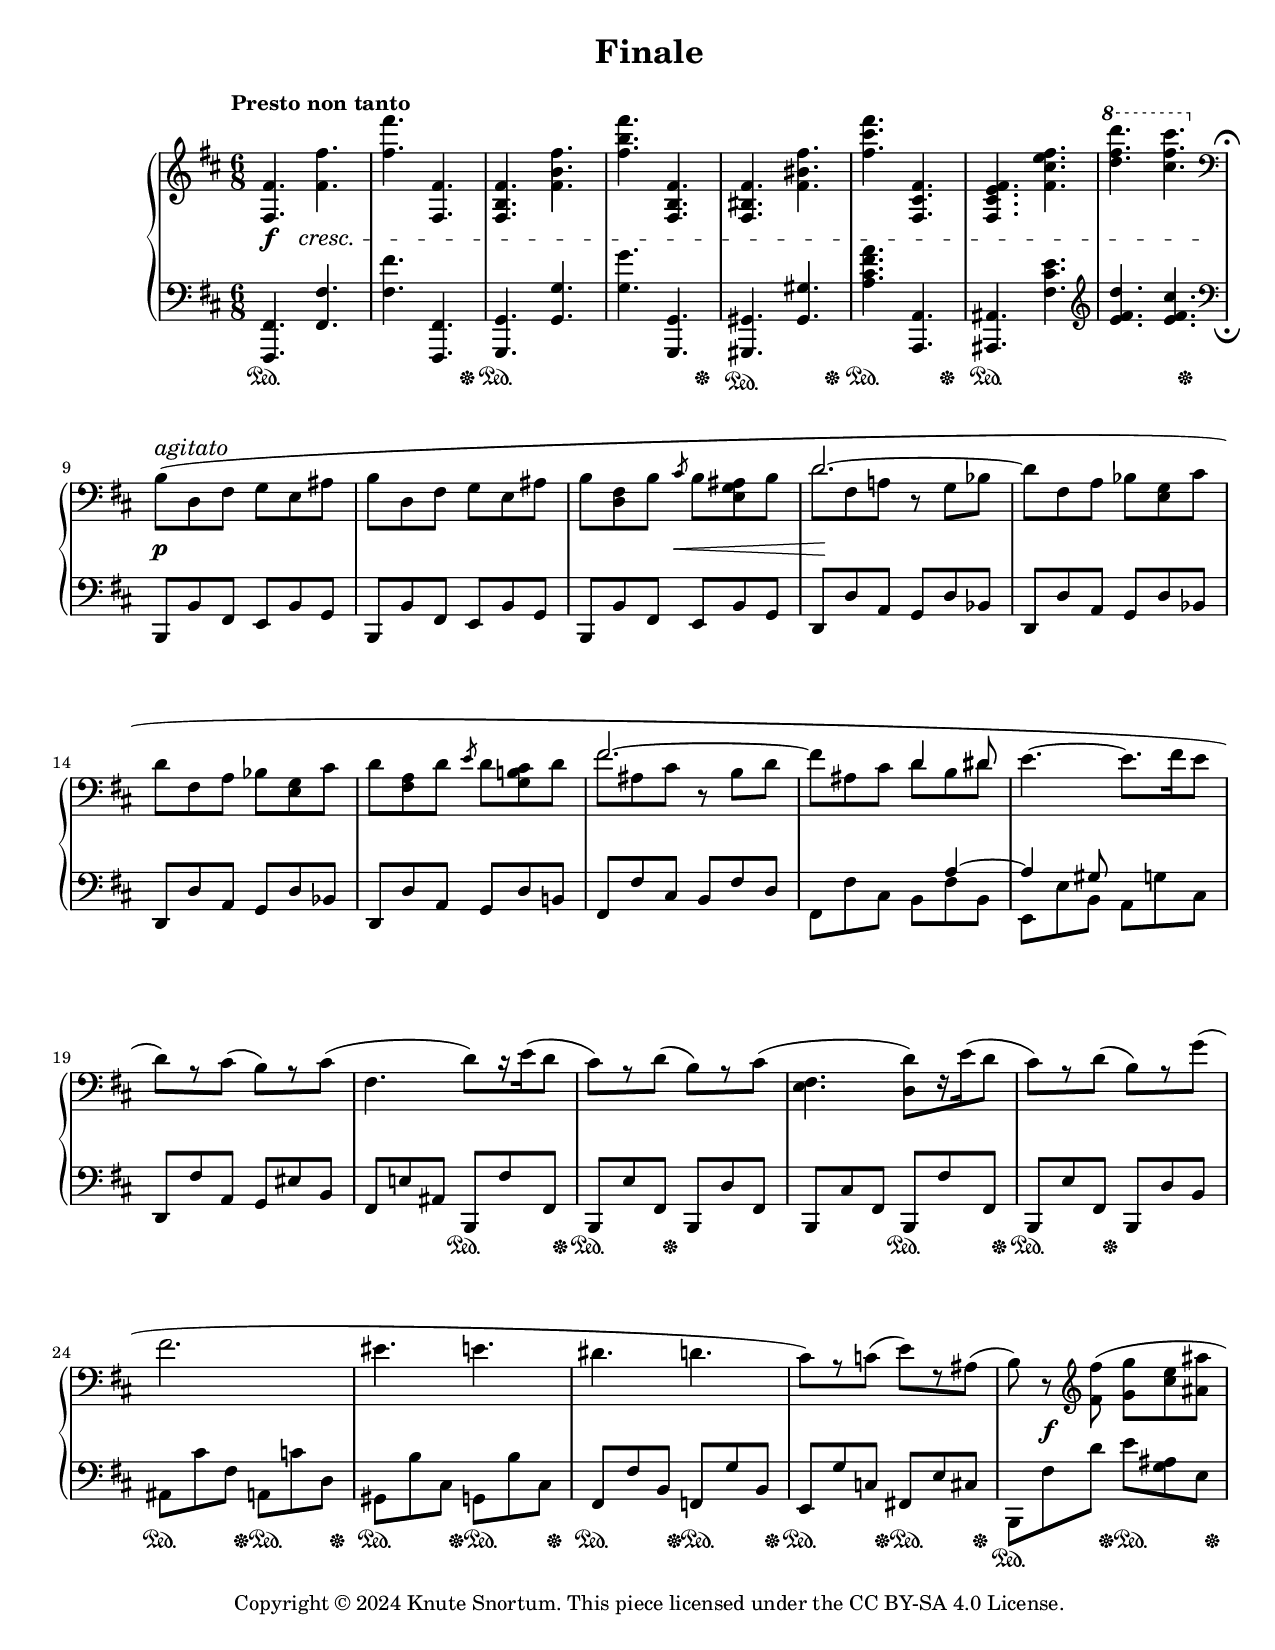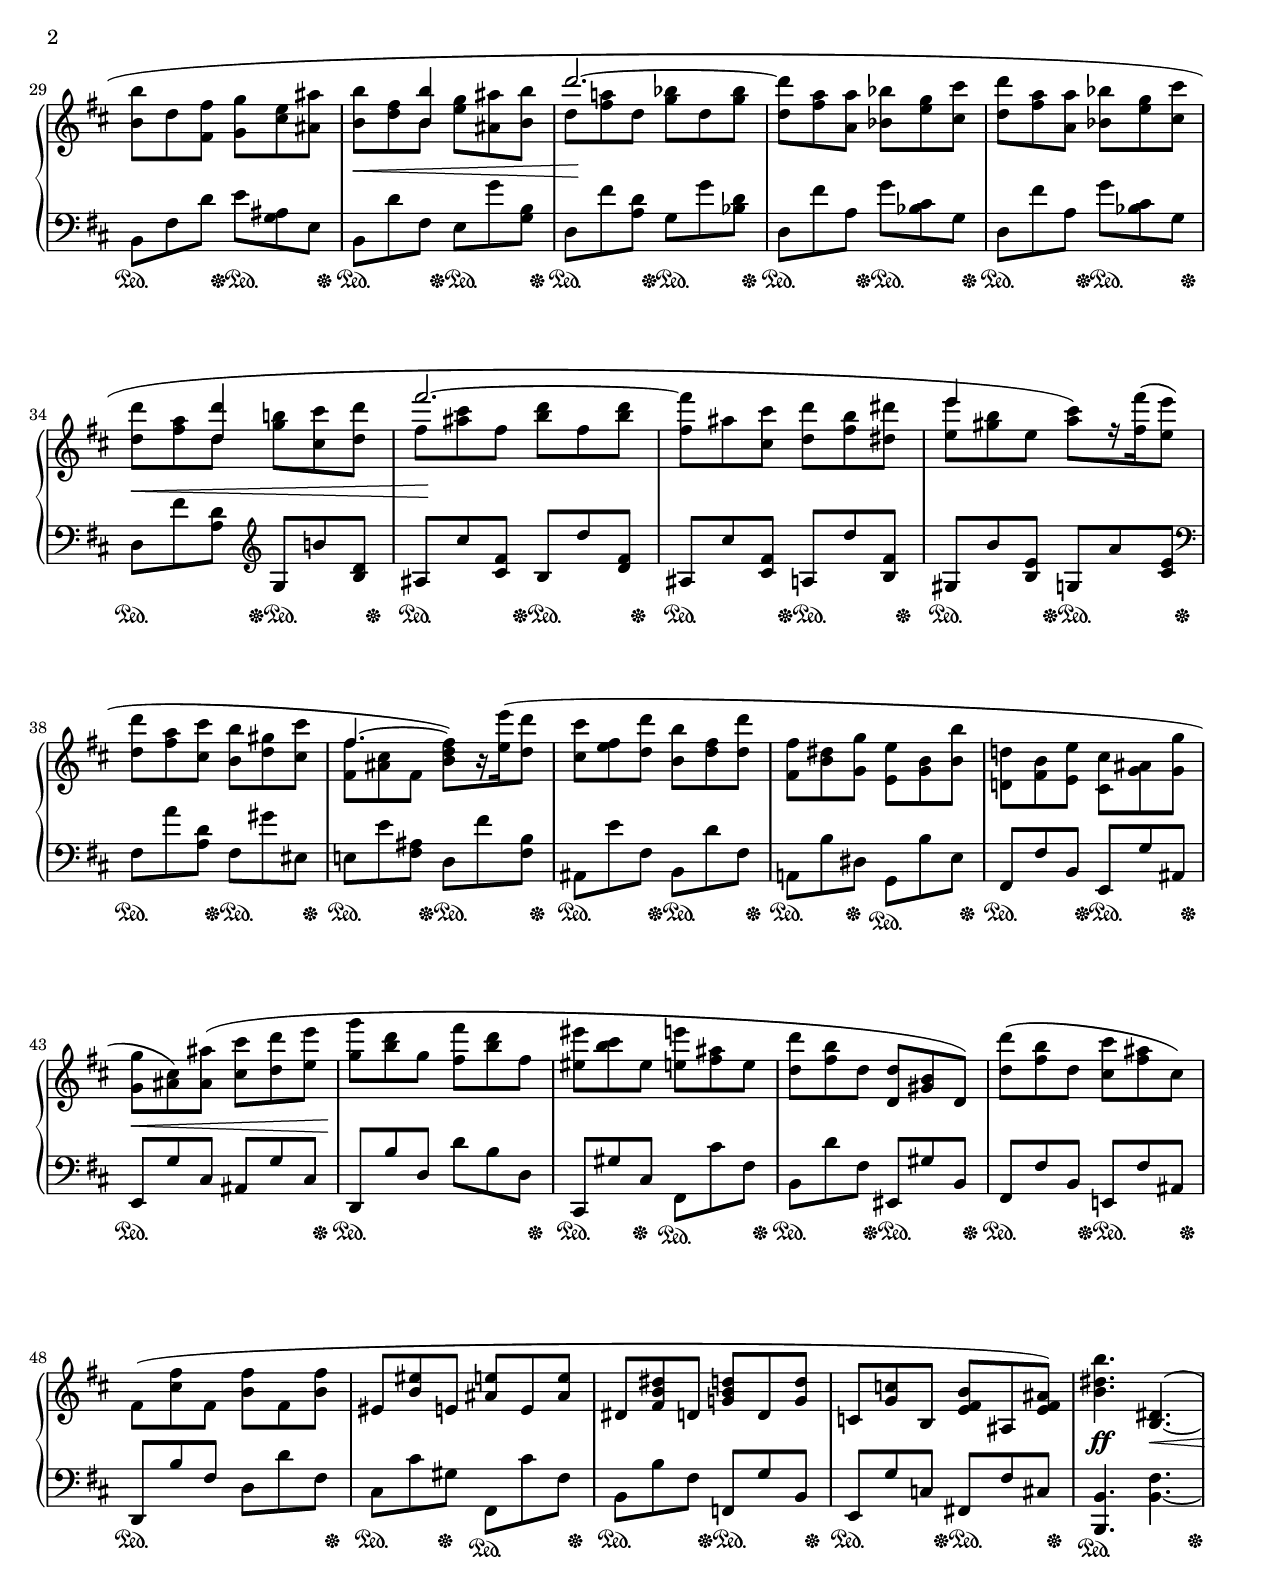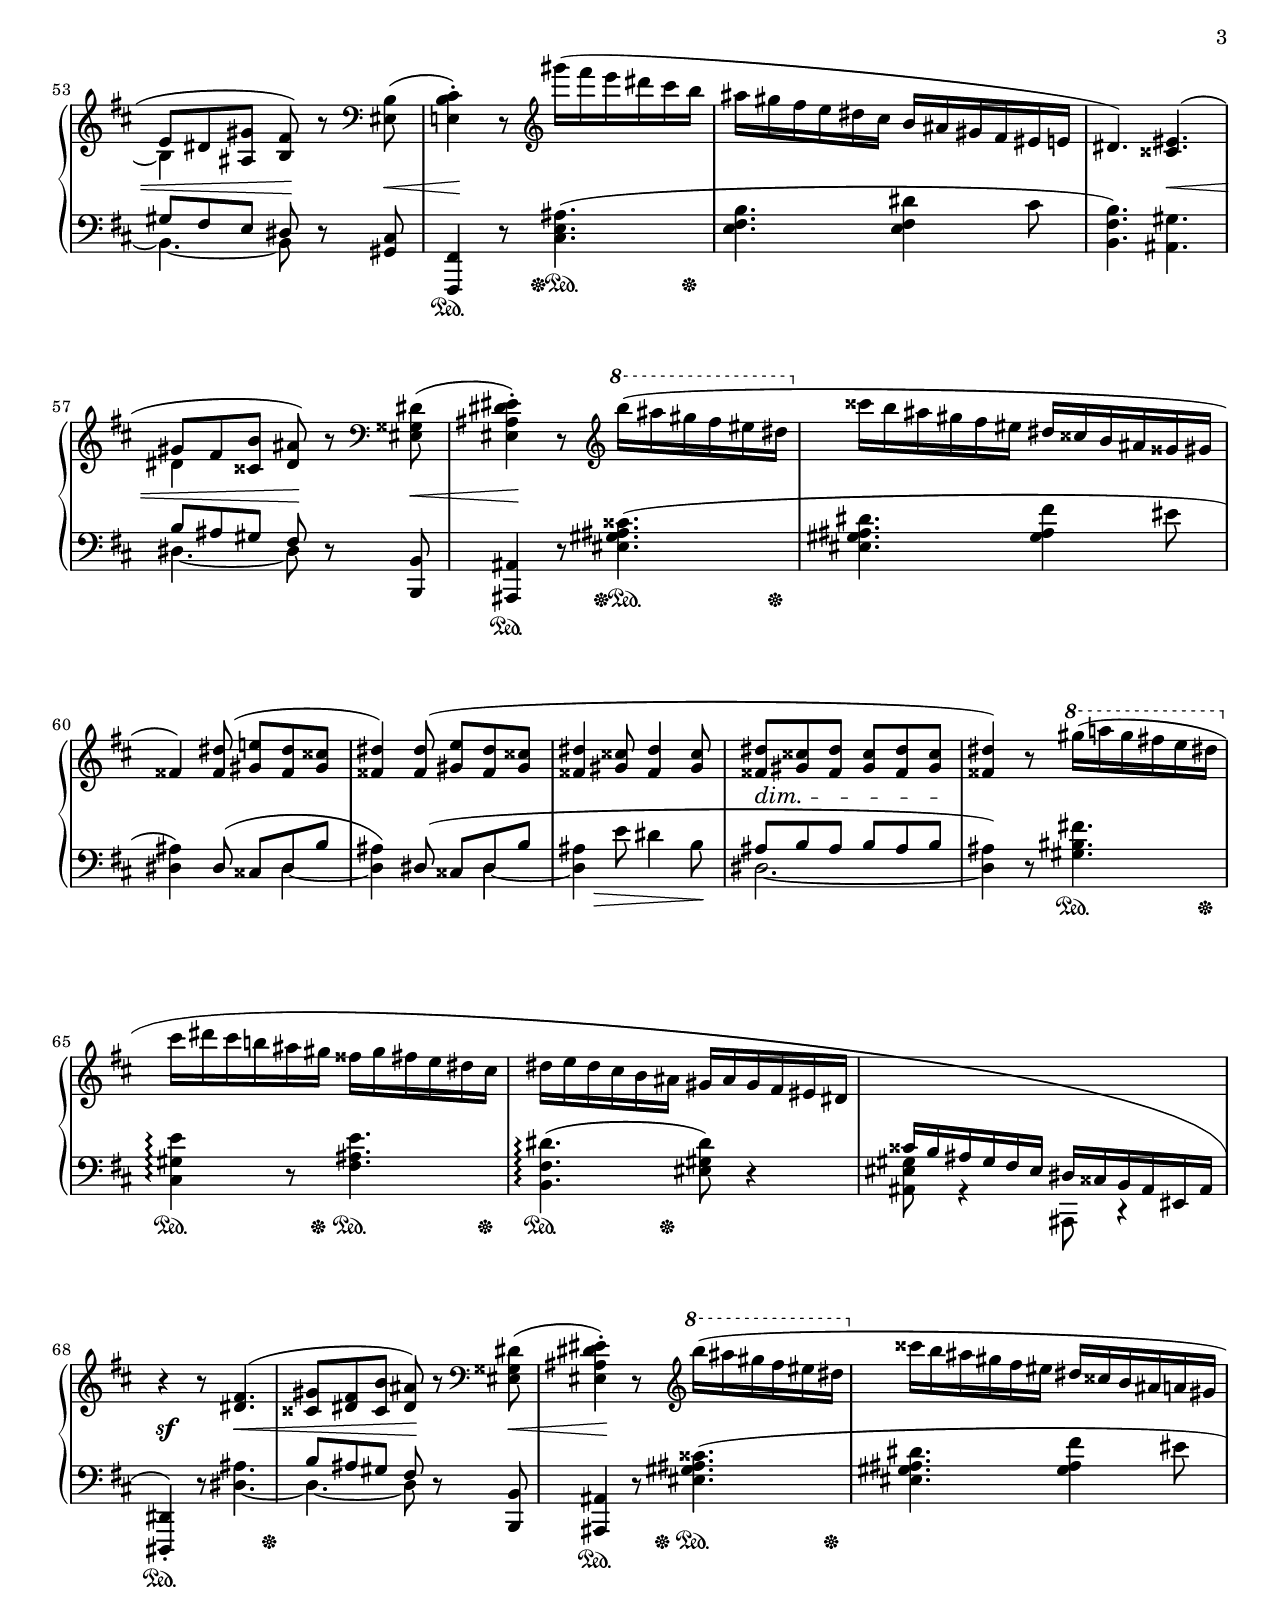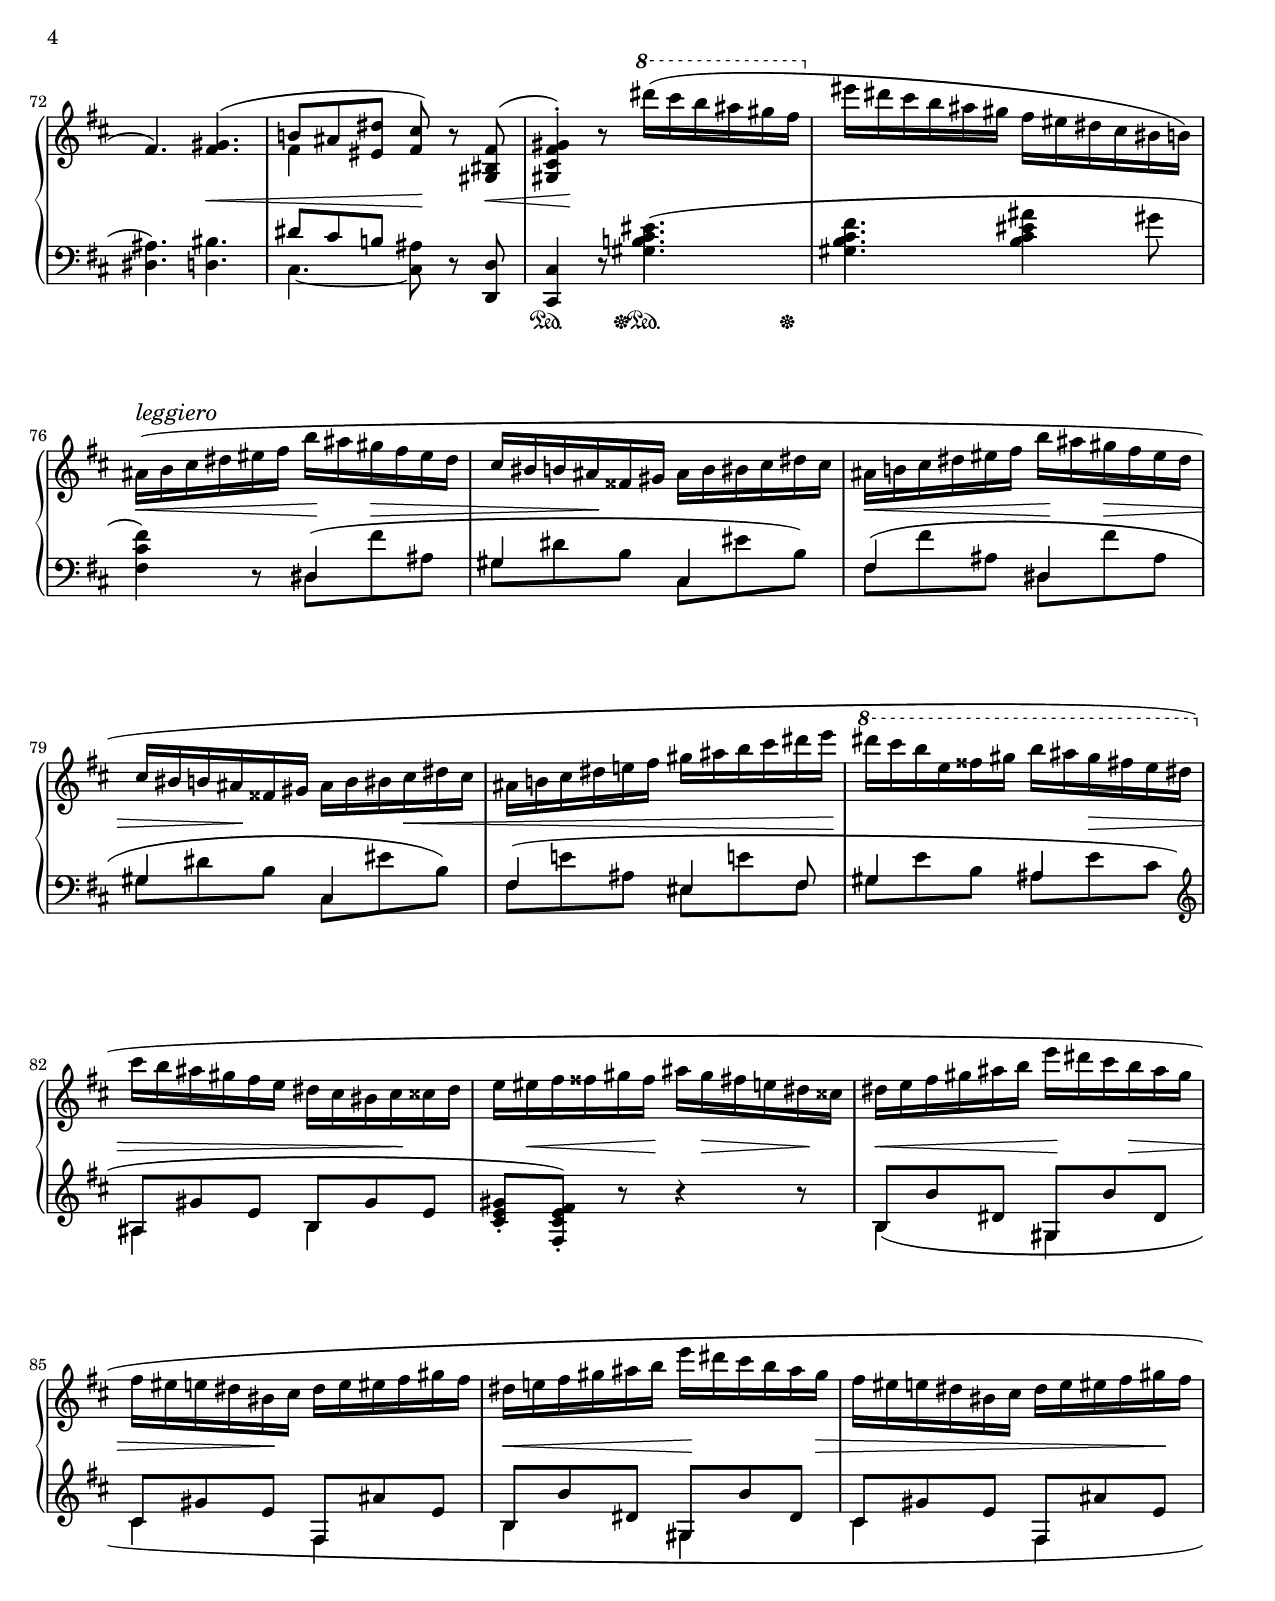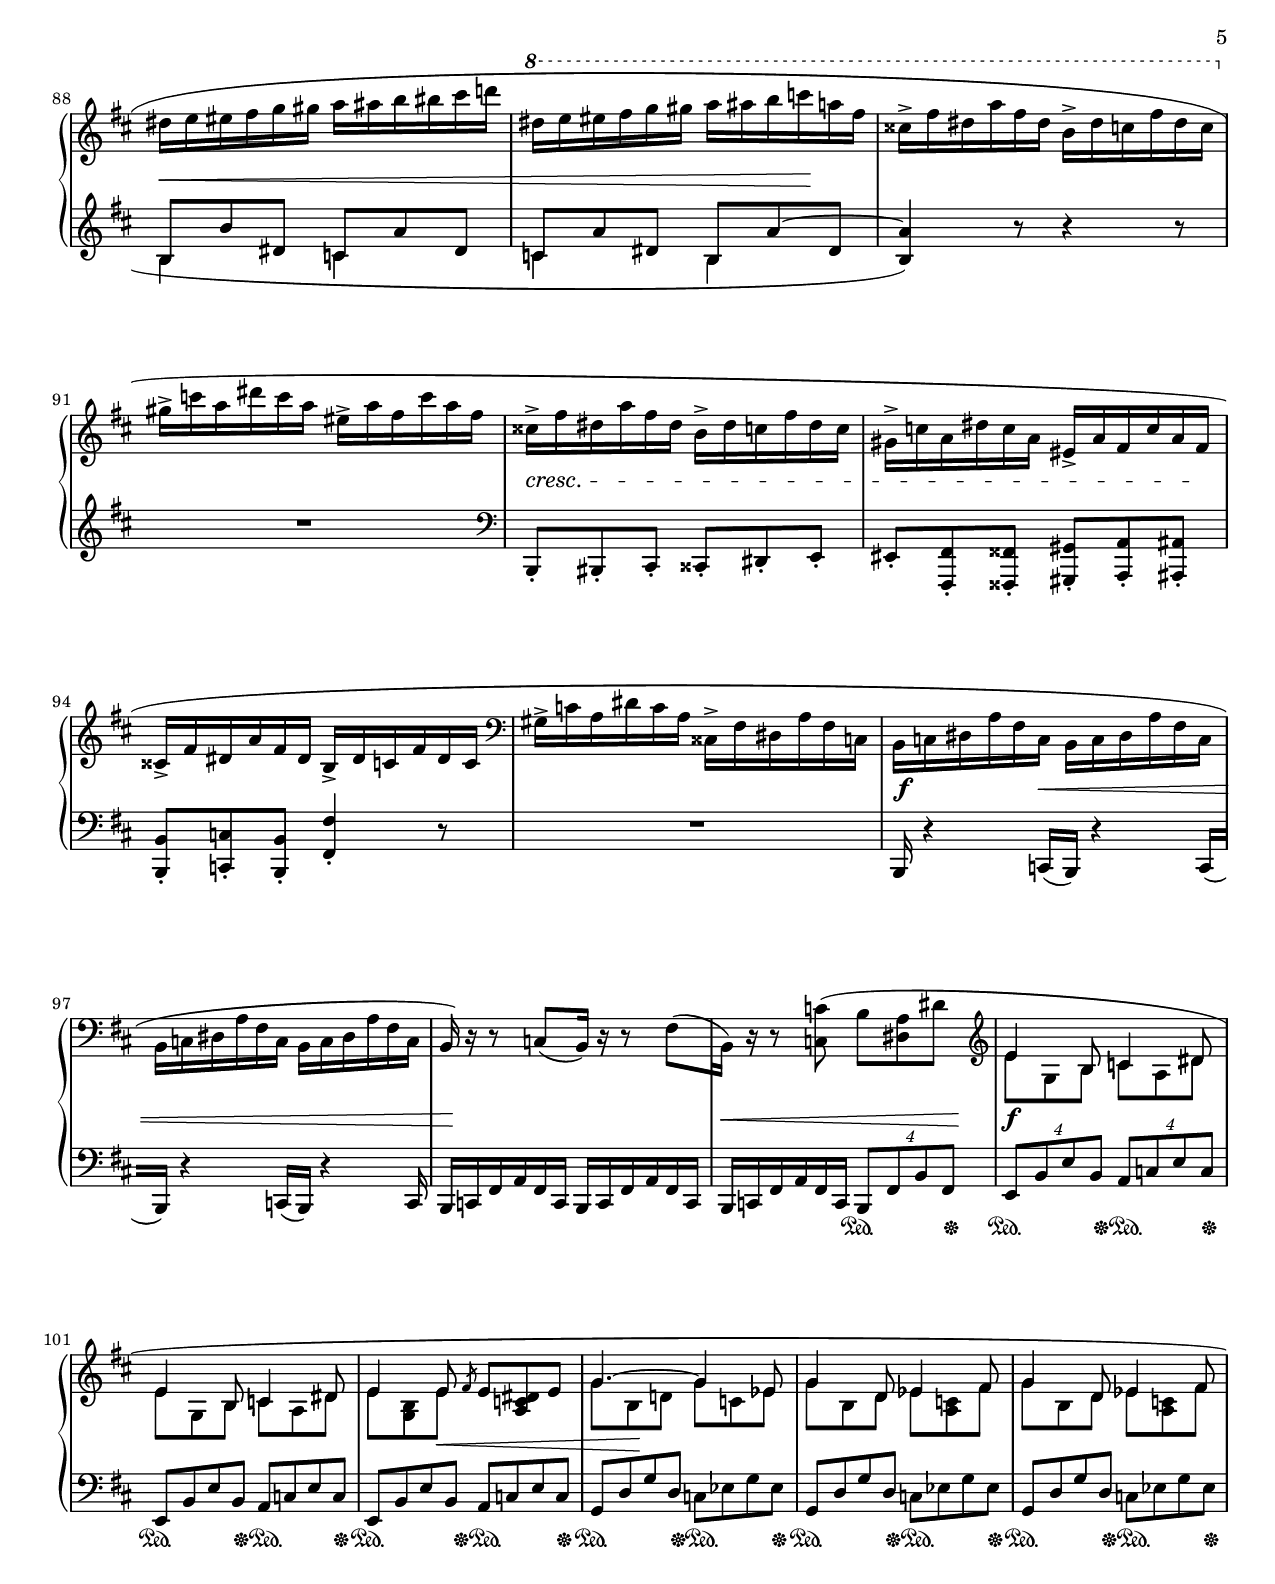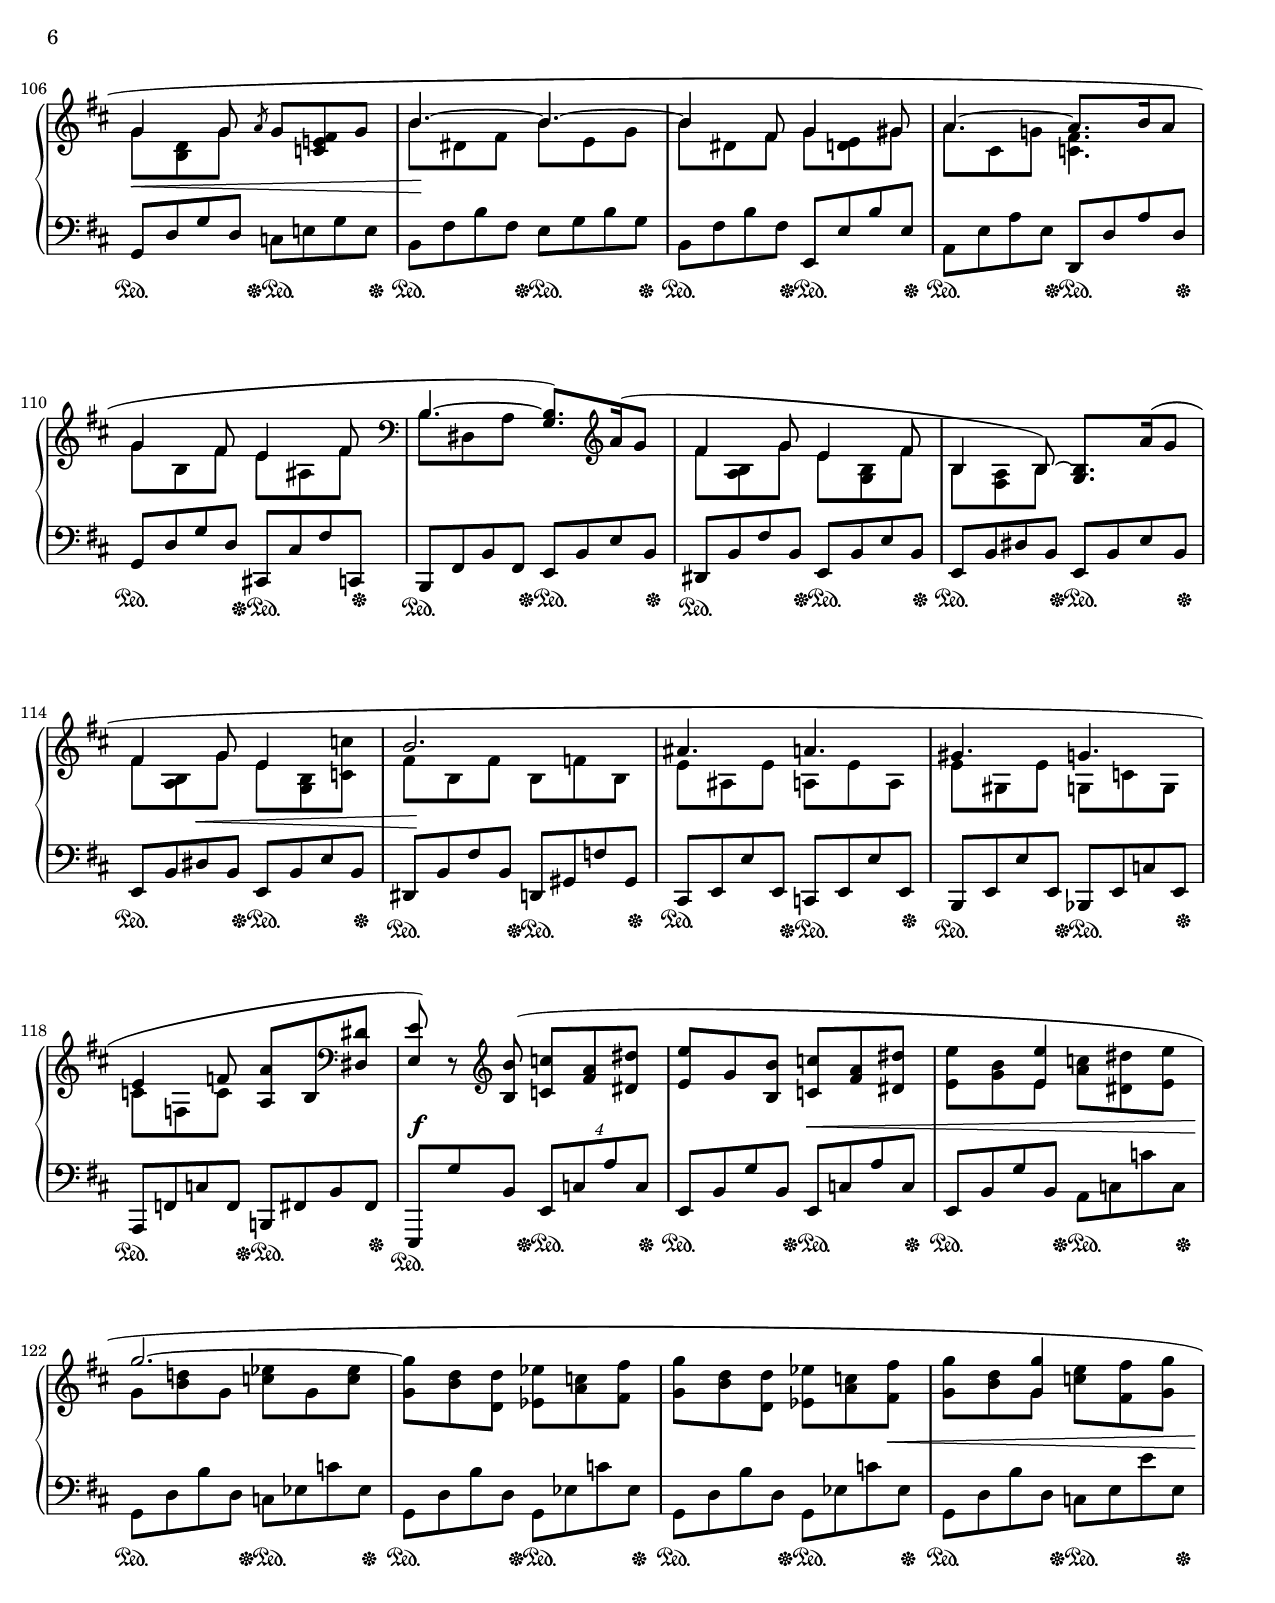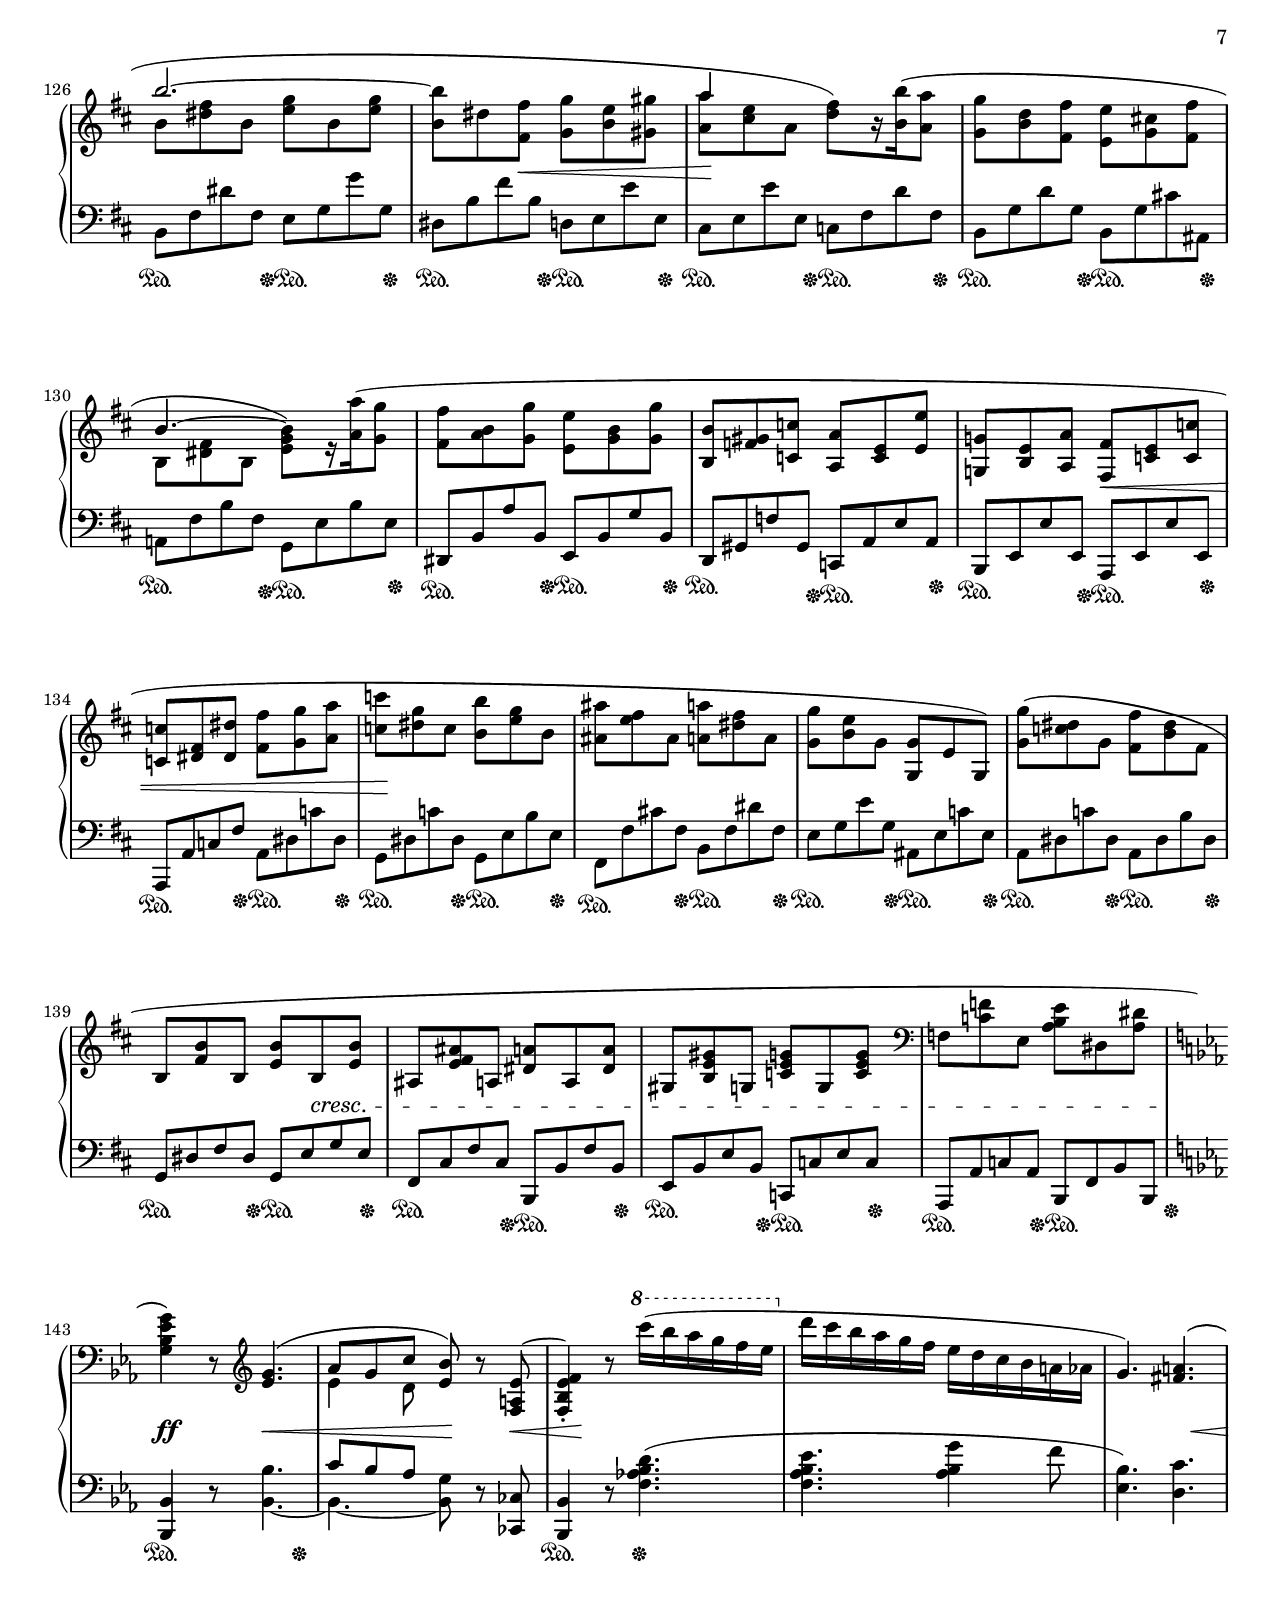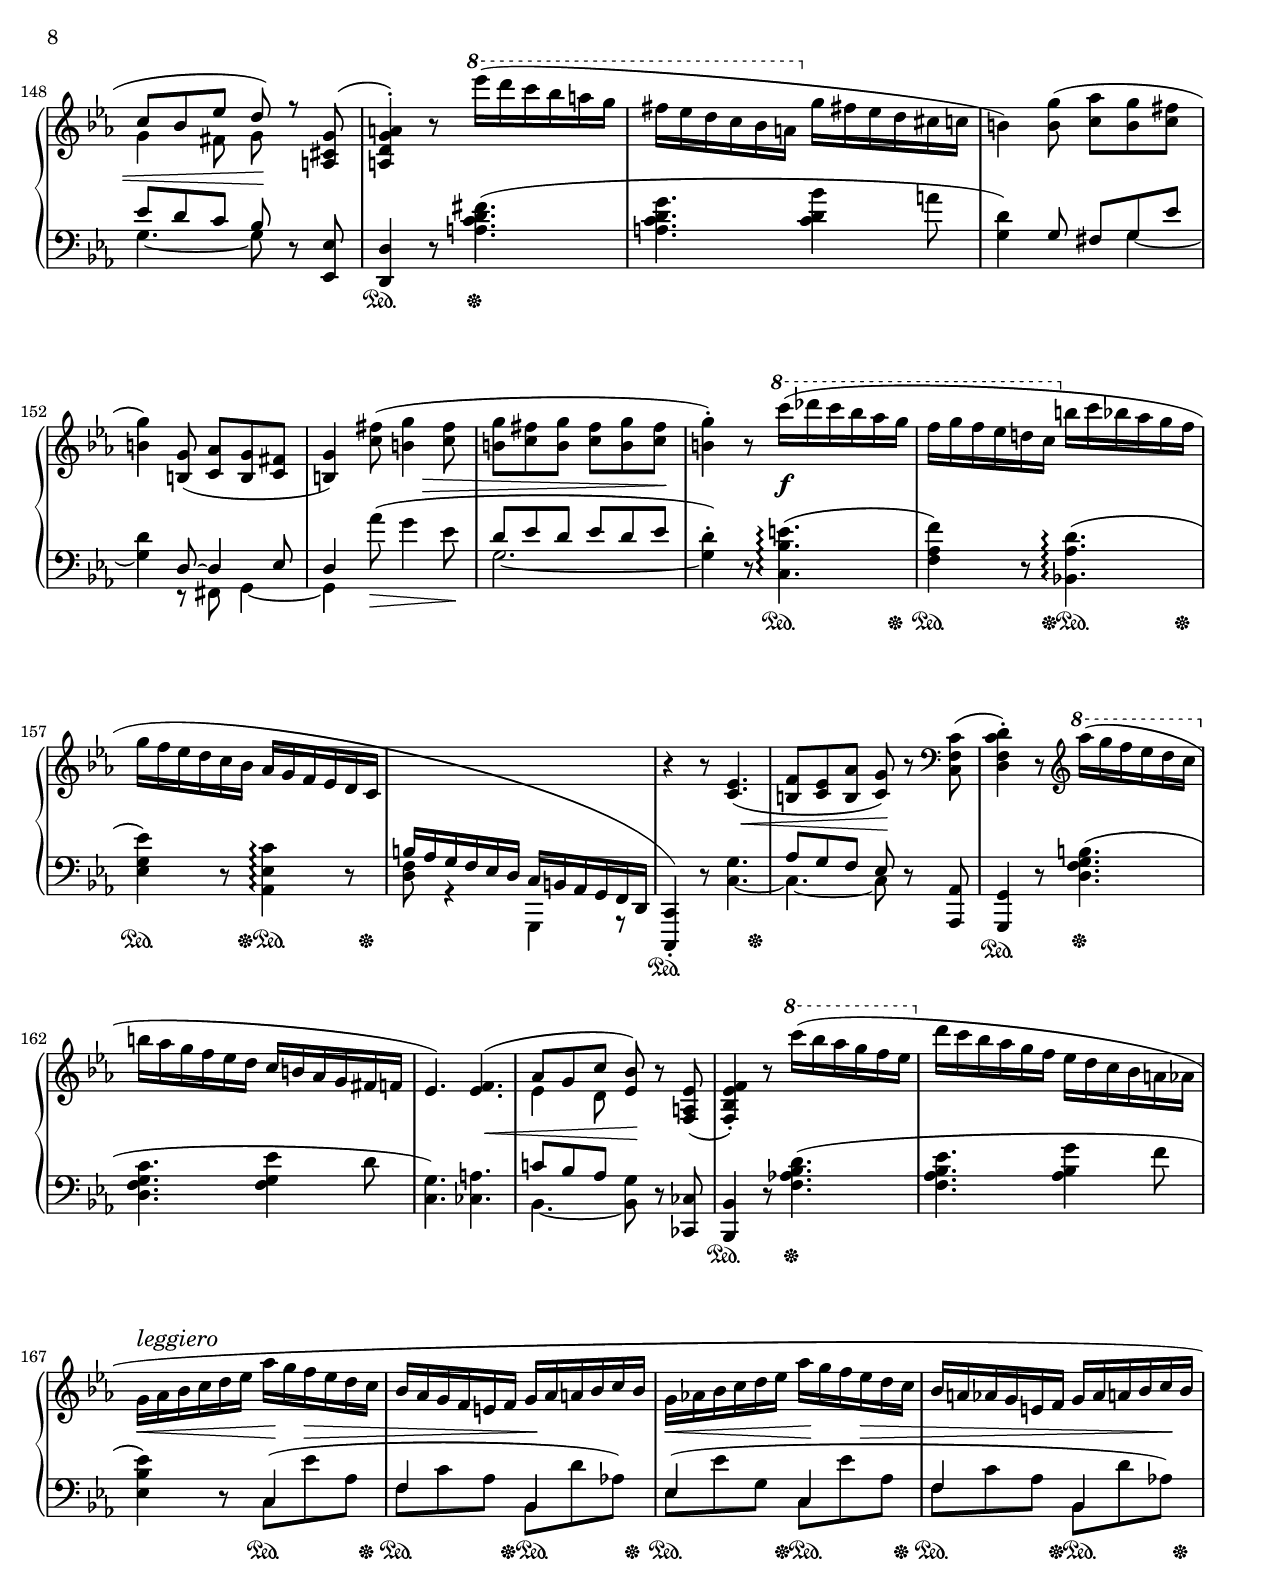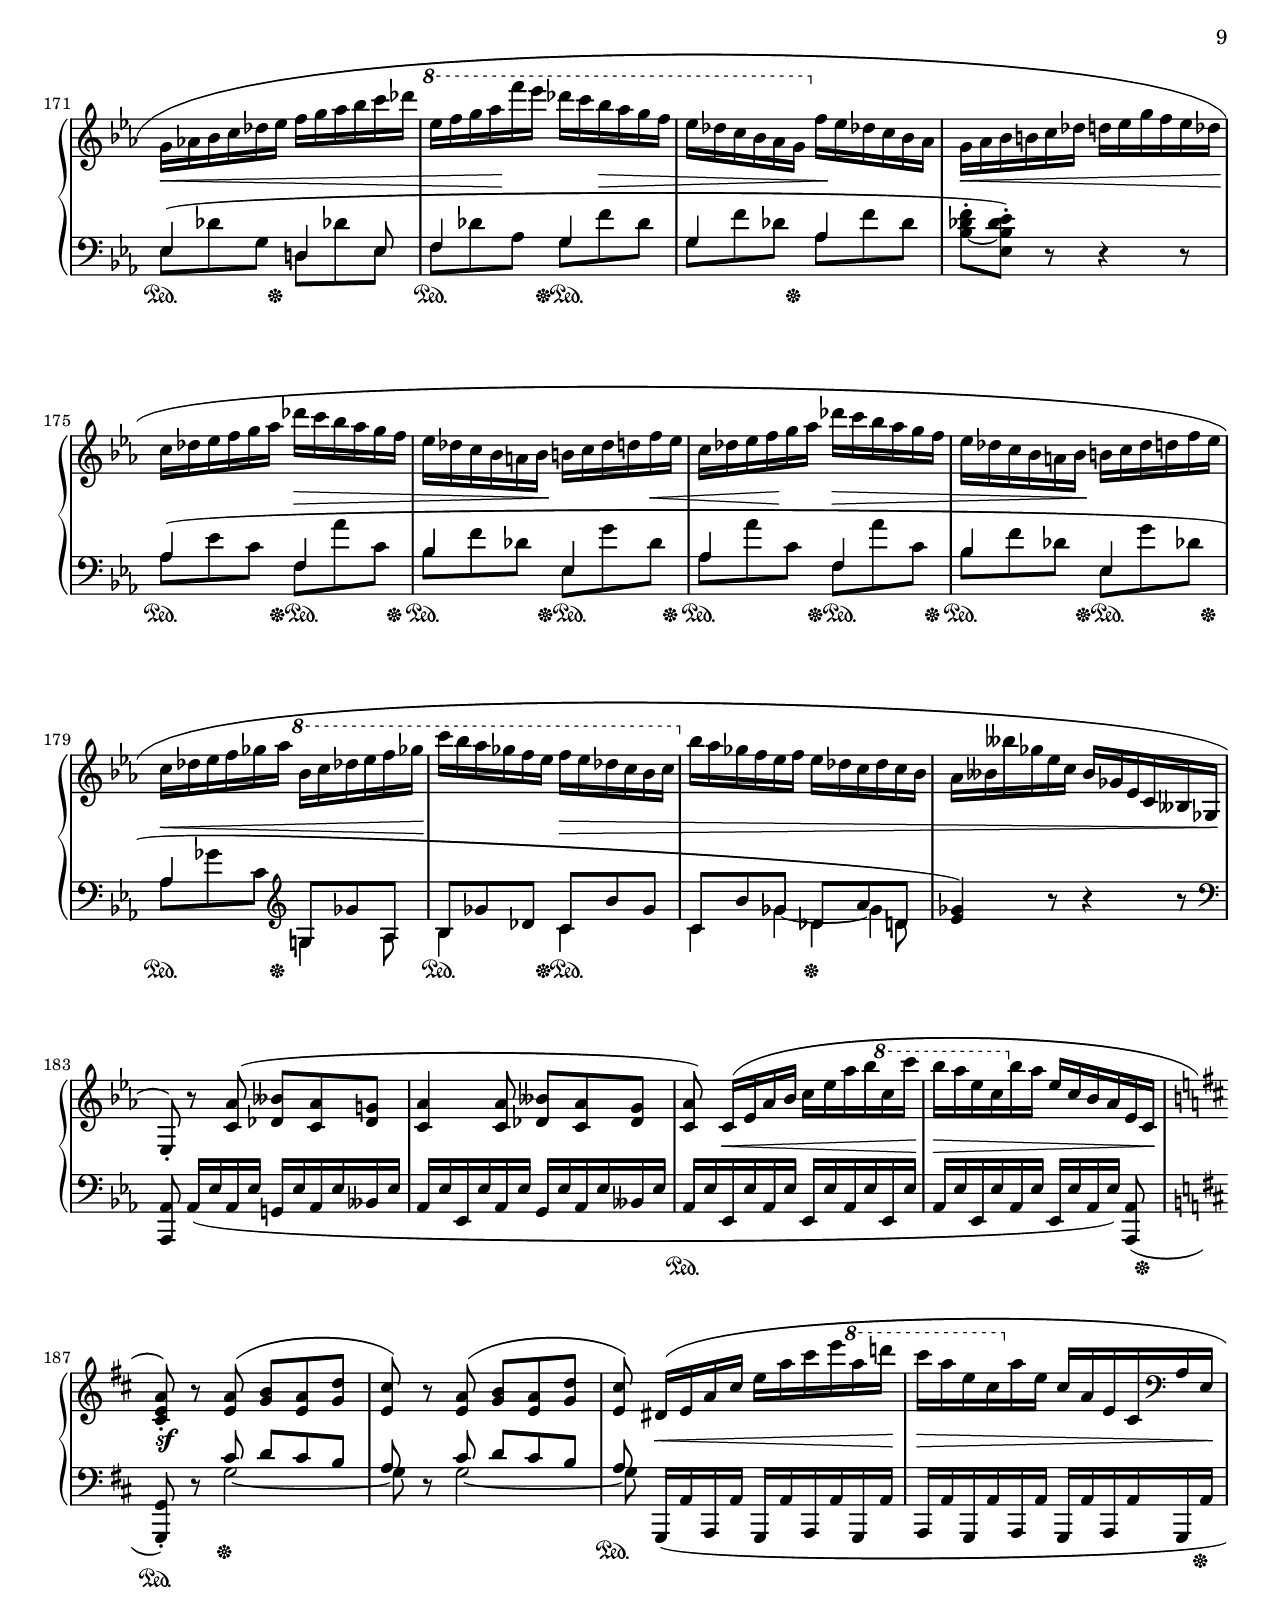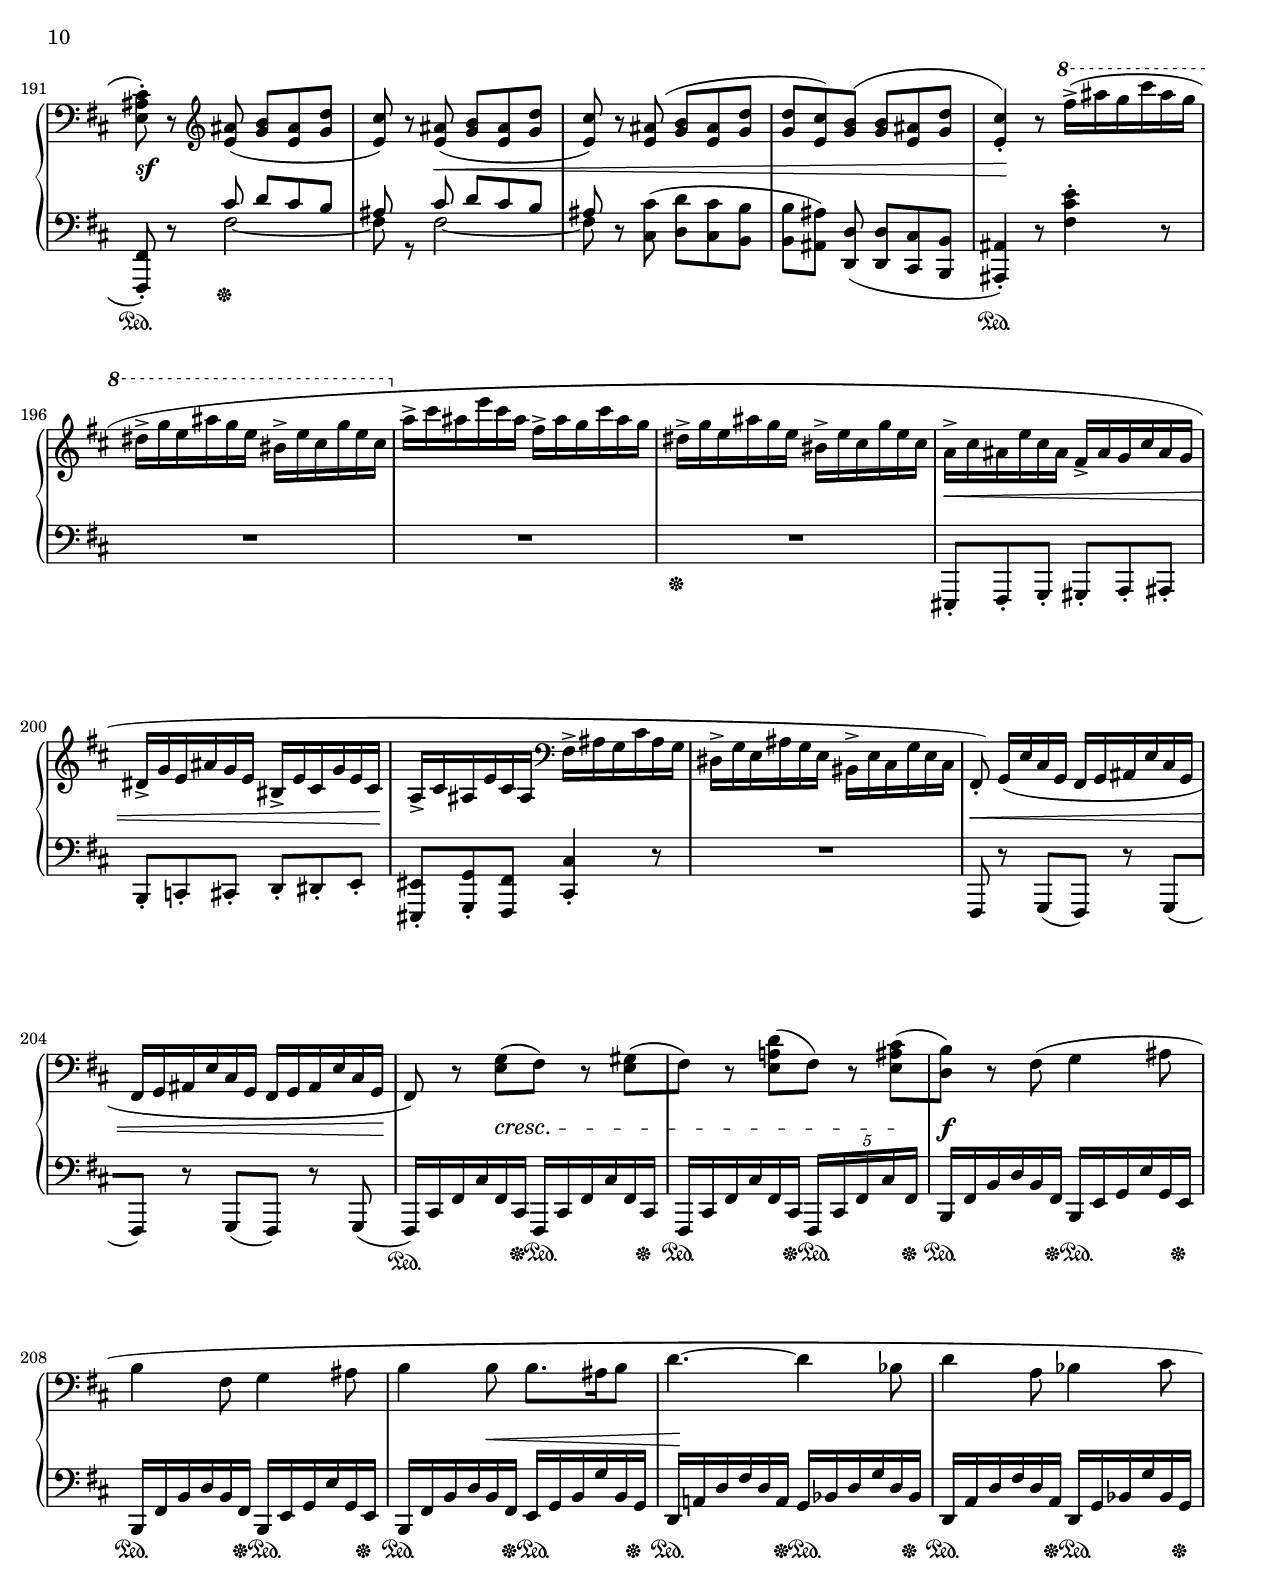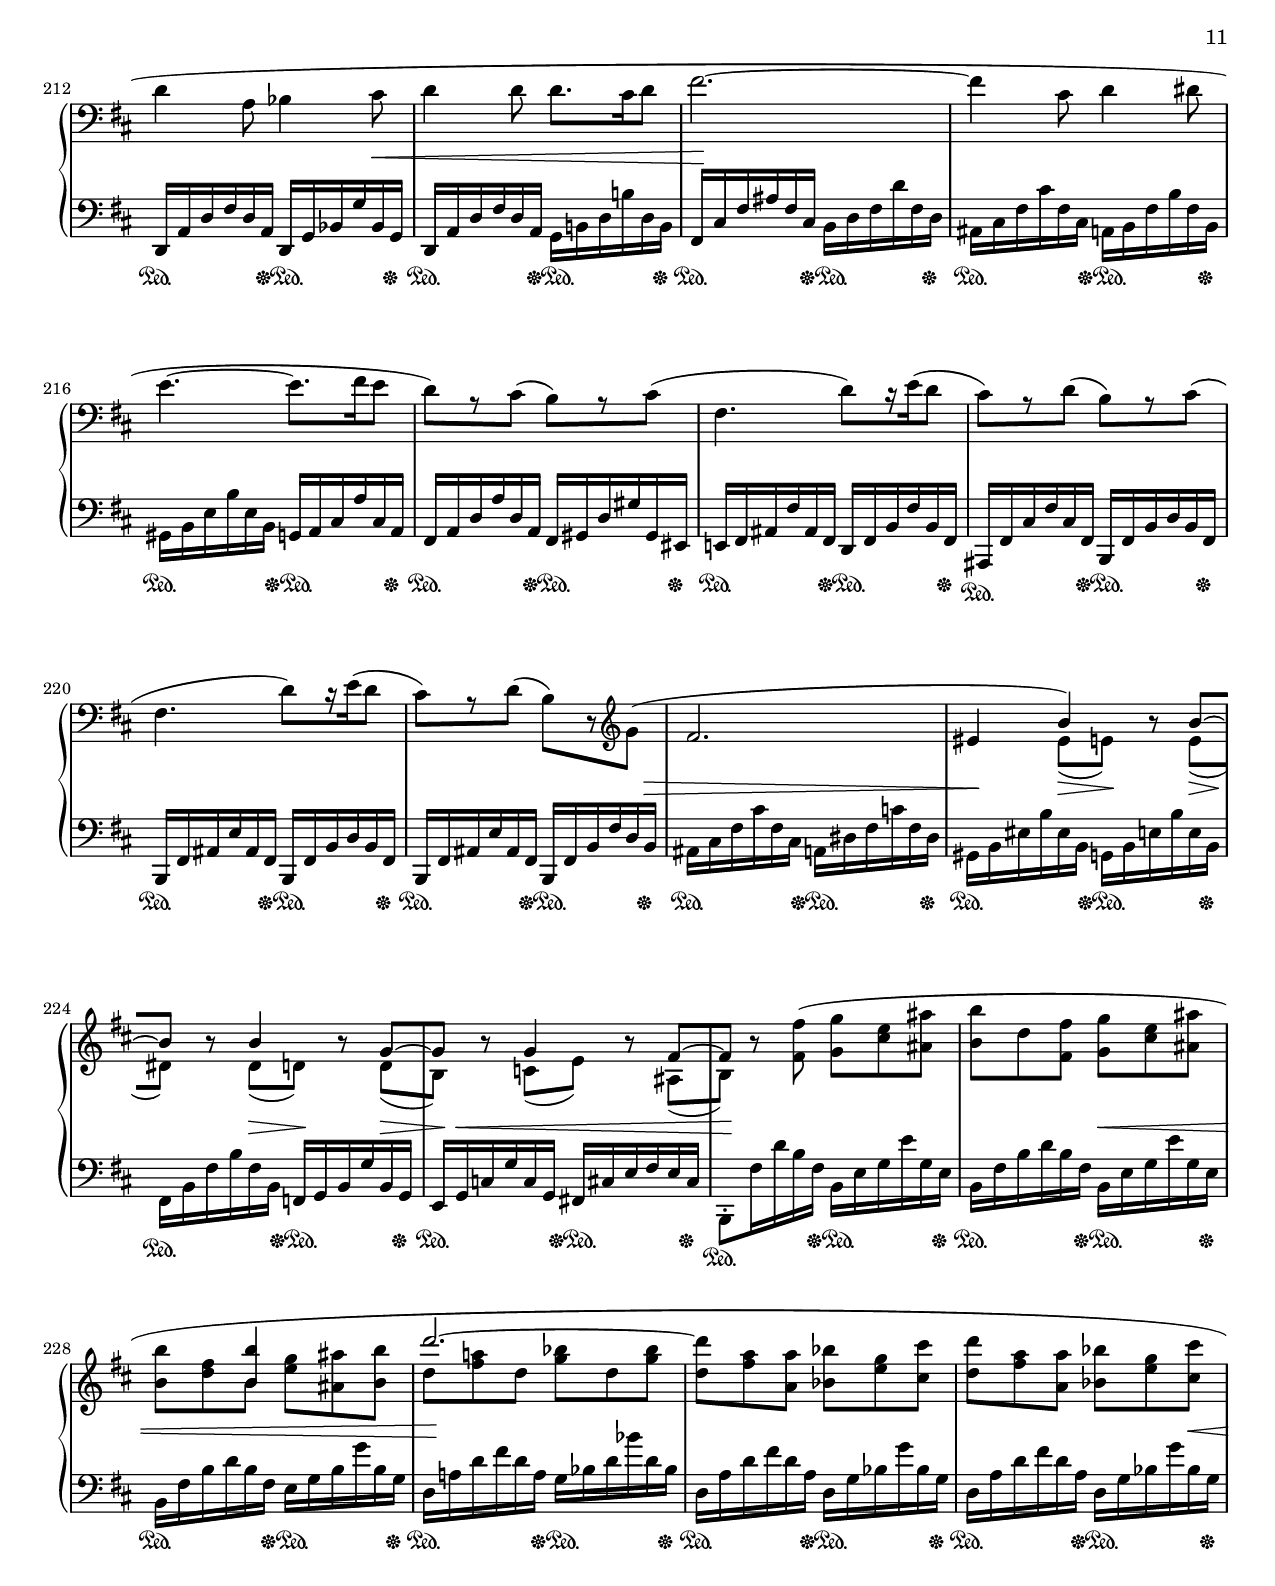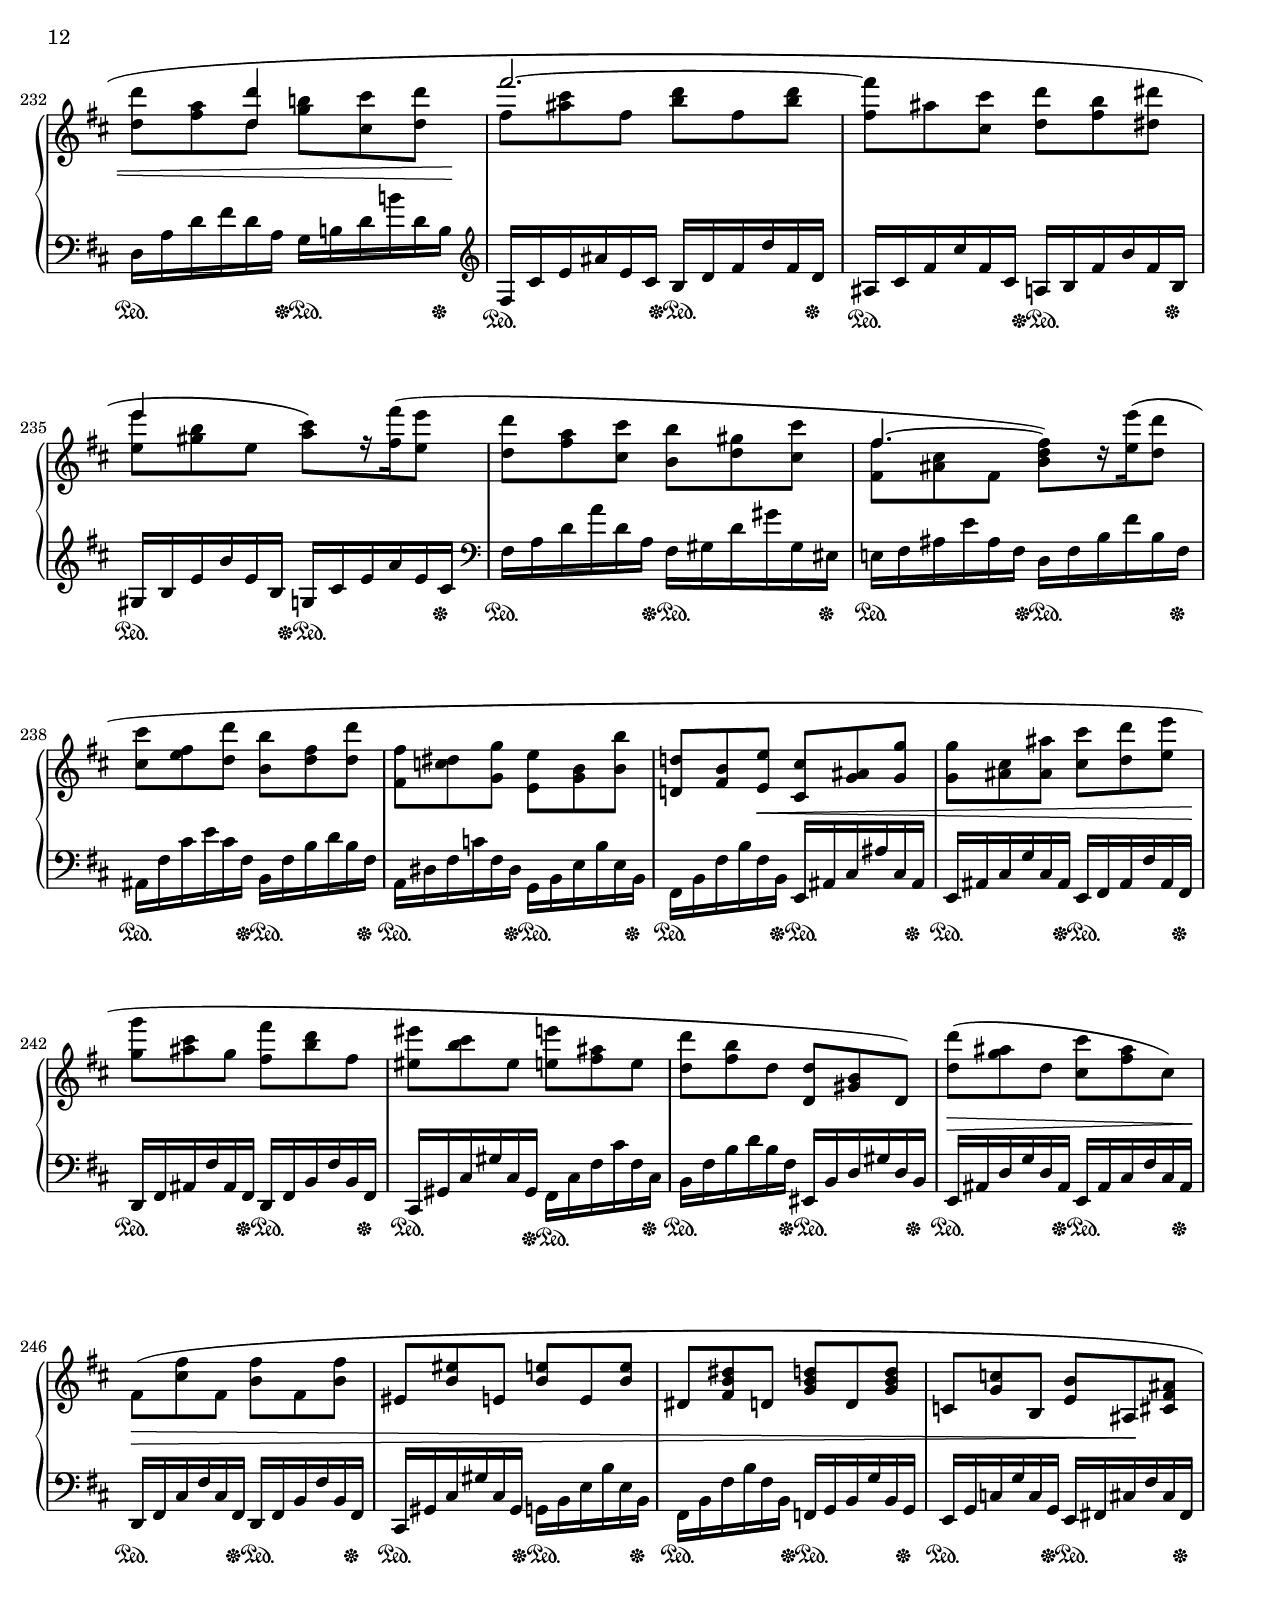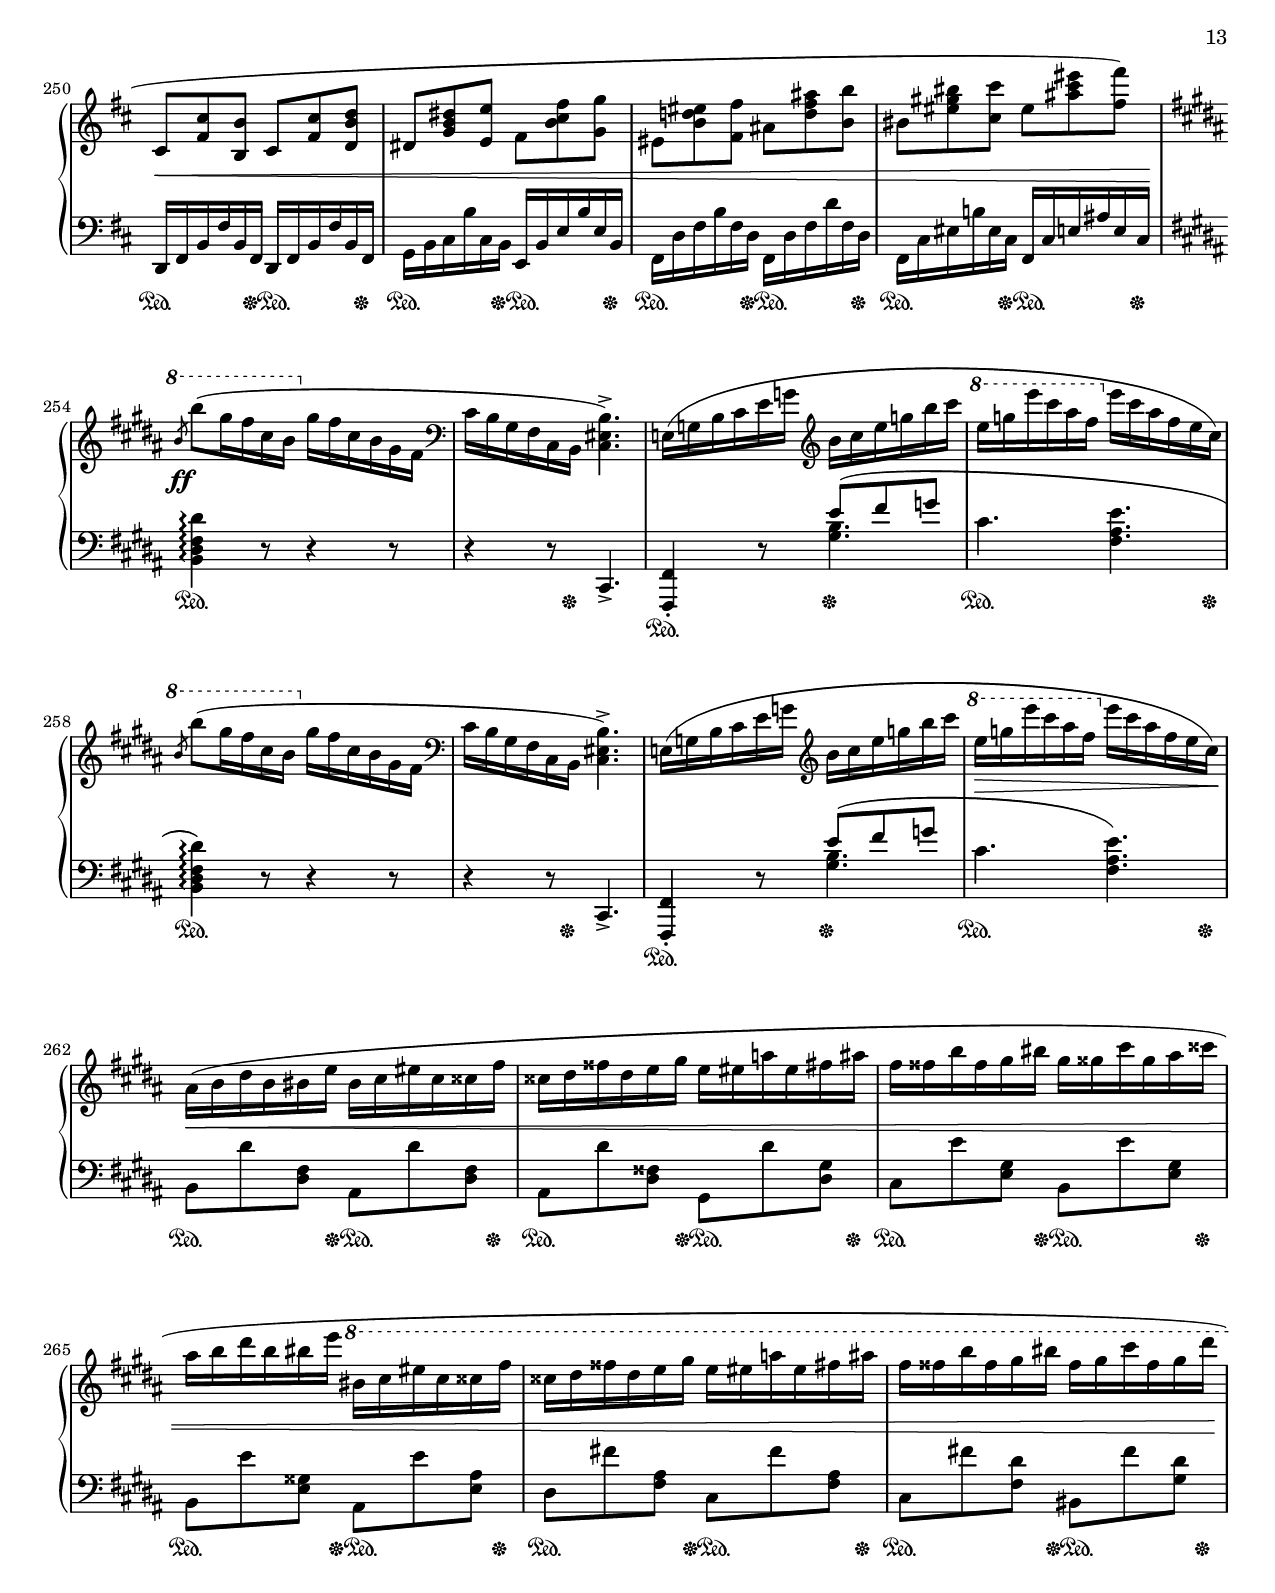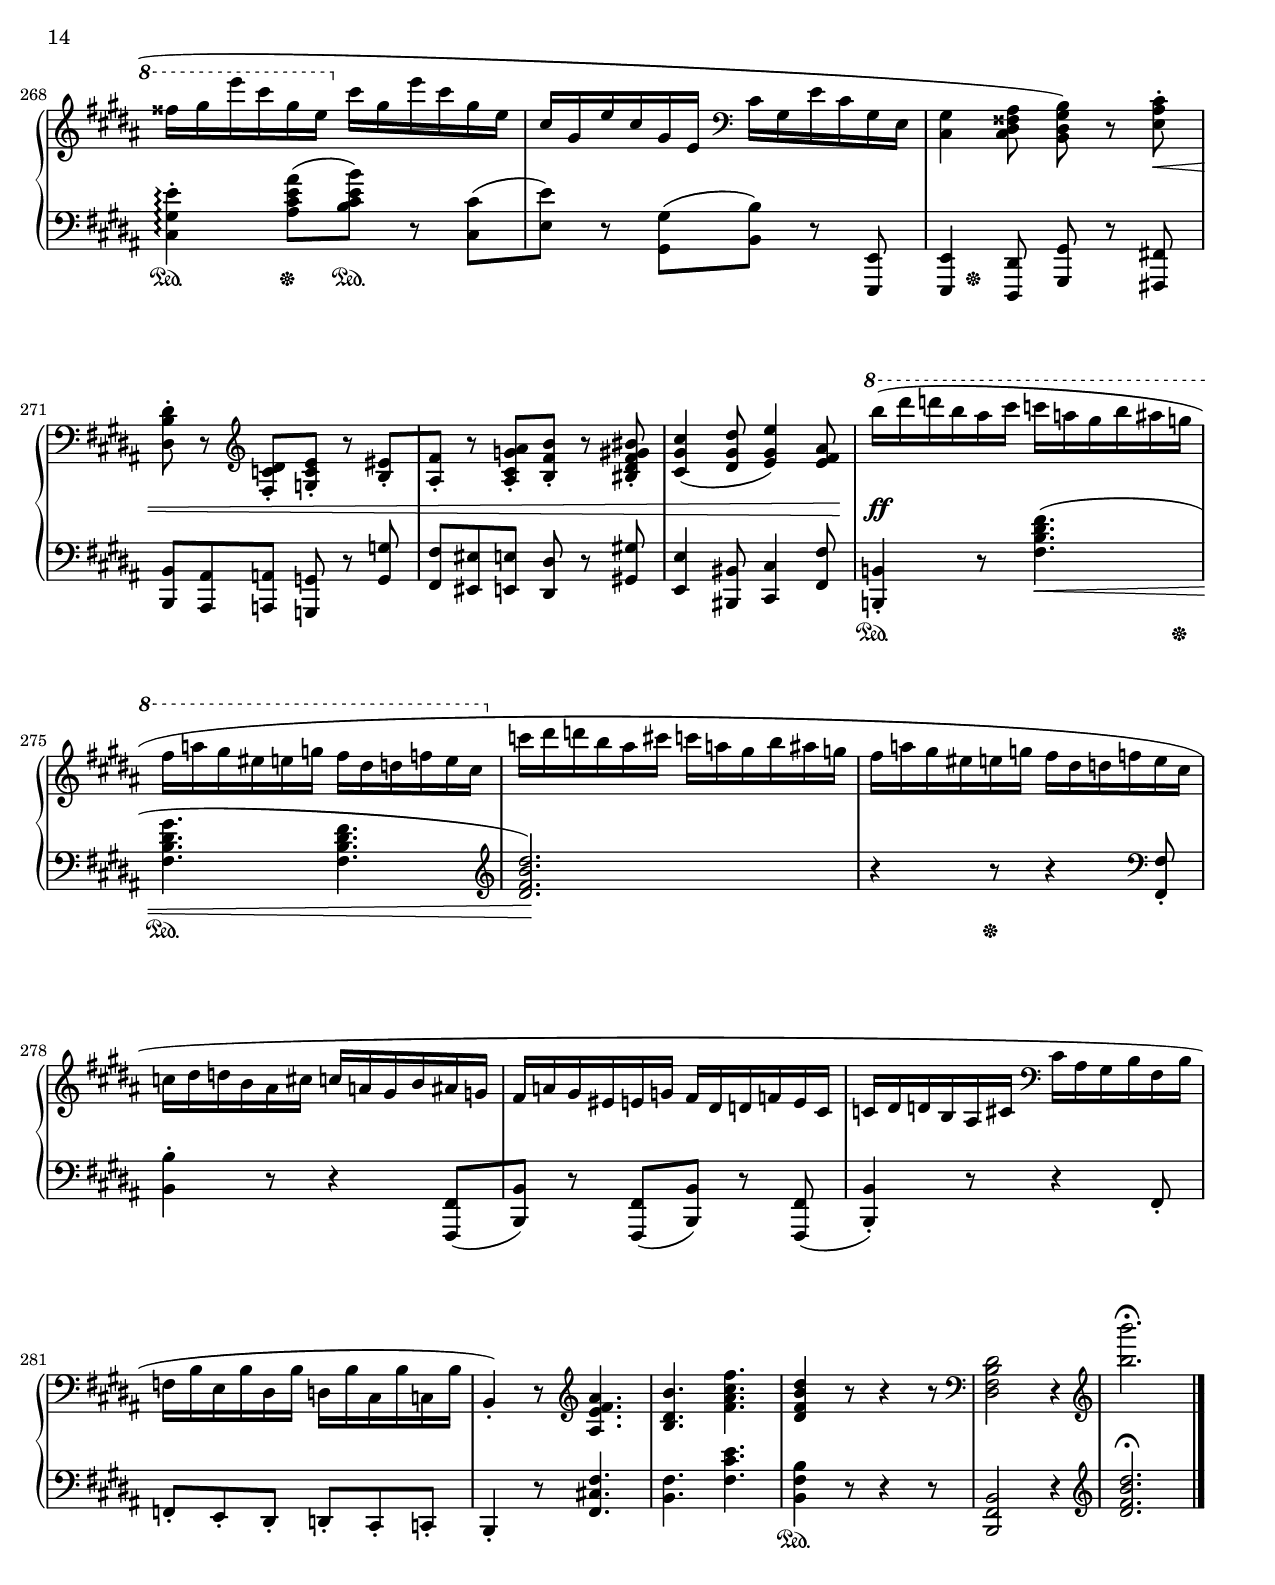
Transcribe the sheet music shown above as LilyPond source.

\version "2.24.0"

\include "includes/header-paper.ily"
%...+....1....+....2....+....3....+....4....+....5....+....6....+....7....+....

\version "2.24.0"
\language "english"

\include "global-variables.ily"

%%% Positions and shapes %%%

slurShapeA = \shape #'(
                      ((0 . 0) (0 . 0) (0 . 0) (0 . 0))
                      ((0 . 0) (0 . 1.5) (0 . 1.5) (0 . 0))
                      ((0 . 0) (0 . 2.5) (0 . 2) (0 . 0))
                      ) \etc
slurShapeB = \shape #'(
                        ((0 . 0) (0 . 0) (0 . 0) (0 . 0))
                        ((0 . 0) (0 . 0) (0 . 0) (0 . 0.5))
                        ) \etc
slurShapeC = \shape #'(
                        ((0 . 3) (0 . 3) (0 . 3) (0 . 3))
                        ((0.5 . 0) (0 . 0) (0 . 0) (0 . 0))
                        ) \etc
slurShapeD = \shape #'(
                        ((0 . 3) (0 . 3) (0 . 3) (0 . 3))
                        ((0 . 0) (0 . 0) (0 . 0) (0 . 0))
                        ) \etc
slurShapeE = \shape #'(
                        ((0 . 0) (0 . 0) (0 . 0) (0 . 0))
                        ((0 . 3) (0 . 3) (0 . 3) (0 . 3))
                        ) \etc
slurShapeF = \shape #'((-1 . 3) (0 . 0) (0 . -1) (0 . 0)) \etc
slurShapeG = \shape #'(
                        ((0 . 0) (0 . 0) (0 . 0) (0 . 0))
                        ((0 . -0.5) (2 . -2.5) (0 . 1) (0 . 0))
                        ((0 . 3) (0 . 3) (0.5 . 3) (0.5 . 2.5))
                        ) \etc
slurShapeH = \shape #'(
                        ((0 . 0) (0 . 0) (0 . 0) (0 . 0))
                        ((0 . 1) (0 . 1) (0 . 0) (0 . 0))
                        ) \etc
slurShapeI = \shape #'(
                        ((0 . 0) (0 . 0) (0 . -1) (0 . -1))
                        ((0 . -0.5) (0 . 0) (0 . -1.5) (0 . 0))
                        ((0 . 0) (0 . 0) (0 . -1.5) (0 . 0))
                        ) \etc

slurShapeJ = \shape #'(
                        ((0 . 0) (0 . 0) (0 . 0) (0 . 0))
                        ((0 . 0) (0 . 0) (0 . 3) (2 . 2))
                        ((0 . 0) (0 . 0) (0 . 0) (0 . 0))
                        ((0 . 0) (0 . 0.5) (0 . 0.5) (0 . 0))
                        ((0 . 0) (0 . 0.5) (0 . 0) (0 . 0))
                        ((0 . 0) (0 . 0) (0 . 0) (0 . 0))
                        ((0 . 0) (0 . 0.5) (0 . 0.5) (0 . 0))
                        ((0.5 . 0) (0 . 0) (0 . -1) (0 . -1))
                        ) \etc
slurShapeK = \shape #'(
                        ((0 . 0) (0 . 0) (0 . 1) (0 . 0))
                        ((0 . 2) (0 . 2) (0 . 1.5) (0 . 0))
                        ((0 . 4) (0 . 4) (0 . 1.5) (0 . 0))
                        ) \etc
slurShapeL = \shape #'(
                        ((0 . 0) (0 . 0) (0 . 0) (0 . 0))
                        ((0 . 5) (0 . 5) (0 . 1) (0 . 0))
                        ) \etc
slurShapeM = \shape #'((-1 . 3) (-1 . 3) (0 . 3) (0 . 3)) \etc
slurShapeN = \shape #'(
                        ((0 . 3) (0 . 3) (0 . 3) (0 . 3))
                        ((0 . 0) (0 . 0) (0 . 0) (0 . 0))
                        ) \etc
slurShapeO = \shape #'(
                        ((0 . 0) (0 . 0) (0 . 0) (0 . 0))
                        ((0 . 0) (2 . 1) (0 . 0) (3 . -5))
                        ) \etc
slurShapeP = \shape #'((0 . 1.25) (0 . 0) (0 . 0) (0 . 1)) \etc
slurShapeQ = \shape #'(
                        ((0 . 0) (0 . 0) (0 . 0) (0 . 0))
                        ((0 . 0) (0 . 0) (0 . 0) (0 . 0))
                        ((0 . 0) (0 . 3) (0 . 0) (0 . 0))
                        ((0 . 0) (0 . 0) (0 . 0) (0 . 0))
                        ((0 . 0) (0 . 3.5) (0 . 0) (3 . 0.5))
                        ((0 . 5) (0 . 5) (0 . 5) (0 . 5))
                        ) \etc
slurShapeR = \shape #'((-1 . 2) (0 . 0) (0 . 0) (0.5 . 2.5)) \etc
slurShapeS = \shape #'(
                        ((0 . 0) (0 . 2) (0 . 1) (-0.5 . 0))
                        ((0 . 3) (0 . 3) (0 . 3) (0 . 3))
                        ) \etc
slurShapeT = \shape #'(
                        ((0 . -1) (0 . 2) (0 . 2) (0 . 0))
                        ((0 . 0) (0 . 0) (0 . 0) (0 . 0))
                        ) \etc
slurShapeU = \shape #'((-0.5 . 2.5) (0 . 0) (0 . 0) (0 . 2)) \etc
slurShapeV = \shape #'(
                        ((0 . 0) (0 . 0) (0 . 0) (0 . 0))
                        ((0 . 0) (0 . 2) (0 . 2) (0 . 0))
                        ((0 . 0) (0 . 2) (0 . 2) (0 . 0))
                        ((0 . 0) (0 . 0) (0 . 0) (0 . 0))
                        ) \etc
slurShapeW = \shape #'((0 . 0) (0 . 0) (0 . 0) (0 . 0.5)) \etc
slurShapeX = \shape #'((0 . 0) (0 . 0) (0 . 0) (0 . -2)) \etc
slurShapeY = \shape #'(
                        ((0 . 0) (0 . 1) (0 . 1) (0 . 0))
                        ((0 . 0) (0 . 1) (0 . 1) (0 . 0.5))
                        ((0 . 2) (0 . 2) (0 . 0) (0 . 0))
                        ) \etc

beamPositionsA = \tweak Beam.positions #'(2.5 . 2.5) \etc

moveOttavaA = \offset OttavaBracket.Y-offset 0.5 \etc
moveOttavaB = \offset OttavaBracket.Y-offset 0.75 \etc

extraSpacingA = 
  \once \override Staff.NoteHead.extra-spacing-width = #'(-1 . 1 )

%%% Music %%%

global = {
  \time 6/8
  \key b \minor
  \set Staff.extraNatural = ##f
}

rightHandUpper = \relative {
  <fs fs'>4. <fs' fs'> |
  <fs' fs'>4. <fs,, fs'> |
  <fs b fs'>4. <fs' b fs'> |
  <fs' b fs'>4. <fs,, b fs'> |
  <fs bs fs'>4. <fs' bs fs'> |
  <fs' cs' fs>4. <fs,, cs' fs> |
  <fs cs' e fs>4. <fs' cs' e fs> |
  \ottava 1 <d'' fs d'>4. <cs fs cs'> \ottava 0 \fermataOverBarUpper |
  
  \barNumberCheck 9
  \clef bass
  \hideNoteHead b,,8( s4 s4. |
  s2. * 2 |
  \voiceOne d2.~ |
  \hideNoteHead d8 s4 s4. |
  s2. * 2 |
  fs2.~ |
  
  \barNumberCheck 17
  \hideNoteHead fs8 s4 d4 ds8 |
  \oneVoice e4.~ e8. fs16 e8 |
  d8[) r cs](  b[) r cs]( |
  fs,4. d'8[) r16 e( d8] |
  cs8[) r d](  b[) r cs]( |
  <e, fs>4. <d d'>8[) r16 e'( d8] |
  cs8[) r d](  b[) r g']( |
  fs2. |
  
  \barNumberCheck 25
  es4. e |
  ds4. d |
  cs8[) r c](  e[) r as,]( |
  b8) r s8 s4. |
  s2. |
  s4 \voiceOne <b' b'> s |
  d'2.~ |
  \hideNoteHead d8 s4 s4. |
  
  \barNumberCheck 33
  s2. |
  s4 <d, d'> s |
  fs'2.~ |
  \hideNoteHead fs8 s4 s4. |
  e4 s2 |
  s2. |
  fs,4.~ \hideNoteHead fs8 s4 |
  s2. |
  
  \barNumberCheck 41
  s2. * 8 |
  
  \barNumberCheck 49
  s2. * 3 |
  \oneVoice <b, ds b'>4. <b, ds>-\slurShapeC ^( |
  e8 ds <as gs'> <b fs'>) r \clef bass <es, b'>( |
  <e! b' cs>4-.) r8 \clef treble gs'''16( fs e ds cs b |
  as16 gs fs e ds cs  b as gs fs es e |
  ds4.) <css es>-\slurShapeD ^( |
  
  \barNumberCheck 57
  gs'8 fs <css b'>  <ds as'>) r \clef bass <es, gss ds'>( |
  <es as ds es>4-.) r8 \clef treble \ottava 1 b''''16-\slurShapeE ( as gs fs es
    ds |
  \ottava 0 css16 b as gs fs es  ds css b as gss gs |
  fss4) <fss ds'>8^( <gs e'!> <fss ds'> <gs css> |
  % second beat, gs's in Urtext
  <fss ds'>4) q8^( <gs e'> <fss ds'> <gs css> |
  <fss ds'>4 <gs css>8 <fss ds'>4 <gs css>8 |
  <fss ds'>8 <gs css> <fss ds'> <gs css> <fss ds'> <gs css> |
  <fss ds'>4) r8 \ottava 1 gs''16-\slurShapeG ( a! gs fs! e ds |
  
  \barNumberCheck 65
  \ottava 0 cs16 ds cs b! as gs  fss gs fs e ds cs |
  ds16 e ds cs b as  gs as gs fs es ds |
  \staffDown \voiceOne css16 b as gs fs es  ds css b as es as |
  << { \hideNoteHead ds,4) } \new Voice { \oneVoice \staffUp r4 } >>
    \oneVoice \staffUp r8 <ds'' fs>4.^( |
  <css gs'>8 <ds fs> <css b'>  <ds as'>) r \clef bass <es, gss ds'>8( |
  <es as ds es>4-.) r8 \clef treble \ottava 1 b''''16( as gs fs es ds |
  \ottava 0 css16 b as gs fs es  ds css b as a gs |
  % second beat, gs in Urtext
  fs4.) <fs gs>^( |
  
  \barNumberCheck 73
  % second beat, last sixteenth chord, gs in UrText
  \voiceOne b!8 as <es ds'> \oneVoice <fs cs'>) r <gs, bs fs'>^( |
  <gs cs fs gs>4^.) r8 \ottava 1 ds''''16( cs b as gs fs |
  \ottava 0 es ds cs b as gs  fs es ds cs bs b) |
  as16-\slurShapeJ (^\leggiero b cs ds es fs  b as gs fs es ds |
  cs16 bs b as fss gs  as b bs cs ds cs |
  as16 b! cs ds es fs  b as gs fs es ds |
  cs16 bs b as fss gs  as b bs cs ds cs |
  as16 b! cs ds e! fs  gs as b cs ds e |
  
  \barNumberCheck 81
  \ottavaUnderSlur \moveOttavaA \ottava 1 ds'16 cs b e, fss gs  b as gs fs e
    ds |
  \ottava 0 cs16 b as gs fs e  ds cs bs cs css ds |
  e16 es fs fss gs fss  as gs fs e ds css |
  % second beat, ds, Urtext
  ds e fs gs as b  e ds cs b as gs |
  % second beat, gs in Urtext
  fs16 es e ds bs cs  ds e es fs gs fs |
  % first and second beats, gs's, second beat, ds,  Urtext
  ds16 e! fs gs as b  e ds cs b as gs |
  % second beat, gs in Urtext
  fs16 es e ds bs cs  ds e es fs gs fs |
  ds16 e es fs g gs  a as b bs cs d! |
  
  \barNumberCheck 89
  \ottava 1 ds16 e es fs g gs  a as b c a fs |
  css16-> fs ds a' fs ds  b-> ds c fs ds c |
  % first beat, ds in Urtext
  \ottava 0 gs16-> c a ds c a  es-> a fs c' a fs |
  css16-> fs ds a' fs ds  b-> ds c fs ds c
  % first beat, ds in Urtext
  gs16-> c a ds c a  es-> a fs c' a fs |
  % ds's in Urtext
  css16-> fs ds a' fs ds  b-> ds c fs ds c |
  \clef bass gs16-> c a ds c a  css,-> fs ds a' fs c |
  b16 c ds a' fs c  b c ds a' fs c |
  
  \barNumberCheck 97
  b16 c ds a' fs c  b c ds a' fs c |
  b16) r r8 c[( b16]) r r8 fs'[( |
  b,16]) r r8 <c c'>( b' <ds, a'> ds' |
  \clef treble \voiceOne e4 b8 c4 ds8 |
  e4 b8 c4 ds8 |
  e4 e8 s4. |
  g4.~ g4 ef8 |
  g4 d8 ef4 fs8 |
  
  \barNumberCheck 105
  g4 d8 ef4 fs8 |
  g4 g8 s4. |
  b4.~ b~ |
  b4 fs8 g4 gs8 |
  a4.~ a8. b16 a8 |
  g4 fs8 e4 fs8 |
  \clef bass b,4.~ <g b>8.) \clef treble a'16( g8 | 
  fs4 g8 e4 fs8 |
  
  \barNumberCheck 113
  b,4 b8)~ <g b>8. a'16( g8 |
  fs4 g8 e4 s8 |
  b'2. |
  as4. a |
  gs4. g |
  e4 f8 <a, a'> b \clef bass <ds, ds'> |
  <e e'>8) s \clef treble s s4. |
  s2. |
  
  \barNumberCheck 121
  s4 \voiceOne <e' e'> s |
  g'2.~ |
  \hideNoteHead g8 s4 s4. |
  s2. |
  s4 <g, g'> s |
  b'2.~ |
  \hideNoteHead b8 s4 s4. |
  a4 s2 |
  
  \barNumberCheck 129
  s2. |
  b,4.~ \hideNoteHead b8 s4 |
  s2. * 6 |
  
  \barNumberCheck 137
  s2. * 6 | 
  \key ef \major
  s4. <ef, g>( |
  af8 g c <ef, bf'>) \oneVoice r <f, a ef'>8-\slurShapeM ^( |
  
  \barNumberCheck 145
  <f bf ef f>4-.) r8 \ottava 1 c''''16( bf af g f ef |
  \ottava 0 d16 c bf af g f  ef d c bf a af |
  g4.) <fs a>-\slurShapeN ^( |
  \voiceOne c'8 bf ef d) r <a, cs g'>( |
  <a d g a>4-.) \oneVoice r8 \ottava 1 ef''''16( d c bf a g |
  fs16 ef d c bf a  \ottava 0 g fs ef d cs c |
  b4) <b g'>8( <c af'> <b g'> <c fs> |
  <b g'>4) <b, g'>8( <c af'> <b g'> <c fs> |
  
  \barNumberCheck 153
  <b g'>4) \oneVoice <c' fs>8( <b g'>4 <c fs>8 |
  <b g'>8 <c fs> <b g'> <c fs> <b g'> <c fs> |
  <b g'>4-.) r8 \ottava 1 c''16-\slurShapeO ( df c bf af g |
  f16 g f ef d! c \ottava 0 b c bf af g f |
  g16 f ef d c bf  af g f ef d c |
  \staffDown \voiceOne b16 af g f ef d  c b af g f d) |
  \staffUp \oneVoice r4 r8 <c'' ef>4.( |
  <b f'>8 <c ef> <b af'>  <c g'>) r \clef bass <c, f c'>8( |
  
  \barNumberCheck 161
  <d f c' d>4-.) r8 \clef treble \ottava 1 af''''16( g f ef d c |
  \ottava 0 b af g f ef d  c b af g fs f |
  ef4.) <ef f>-\slurShapeP ^( |
  \voiceOne af8 g c  <ef, bf'>) \oneVoice r <f, a ef'>( |
  <f bf ef f>4-.) r8 \ottava 1 c''''16-\slurShapeQ ( bf af g f ef |
  \ottava 0 d c bf af g f  ef d c bf a af |
  g16^\leggiero af bf c d ef  af g f ef d c |
  bf16 af g f e f  g af a bf c bf |
  
  \barNumberCheck 169
  g16 af! bf c d ef  af g f ef d c |
  bf16 a af g e f  g af a bf c bf |
  g16 af! bf c df ef  f g af bf c df |
  \ottavaUnderSlur \ottava 1 ef16 f g af f' ef  df c bf af g f |
  ef16 df c bf af g  \ottava 0 f ef df c bf af |
  g16 af bf b c df  d ef g f ef df |
  c16 df ef f g af  df c bf af g f |
  ef16 df c bf a bf  b c df d f ef |
  
  \barNumberCheck 177
  c16 df ef f g af  df c bf af g f |
  ef16 df c bf a bf  b c df d f ef |
  c16 df ef f gf af  \ottavaUnderSlur \ottava 1 bf c df ef f gf |
  c16 bf af gf f ef  f ef df c bf c |
  \ottava 0 bf16 af gf f ef f  ef df c df c bf |
  af16 bff bff' gf ef c  bff gf ef c bff gf |
  ef8-.) r <c' af'>^(  <df bff'> <c af'> <df g!> |
  <c af'>4 q8  <df bff'> <c af'> <df g> |
  
  \barNumberCheck 185
  <c af'>8)\noBeam c16-\slurShapeS ( ef af bf  c ef af bf \ottavaUnderSlur
    \ottava 1 c c' |
  bf af ef c \ottava 0 bf af  ef c bf af ef c |
  \key b \minor |
  <cs e a>8-.) r <e a>-\slurShapeR ^(  <g b> <e a> <g d'> |
  <e cs'>8) r <e a>-\slurShapeR ^(  <g b> <e a> <g d'> |
  <e cs'>8)\noBeam ds16-\slurShapeT ( e a cs  e a cs e \ottavaUnderSlur 
    \moveOttavaB \ottava 1 a d! |
  cs a e cs \ottava 0 a e  cs a e cs \clef bass a e |
  <e as cs>8-.) r \clef treble <e' as>(  <g b> <e as> <g d'> |
  <e cs'>8) r <e as>(  <g b> <e as> <g d'> |
  
  \barNumberCheck 193
  <e cs'>8) r <e as>^(  <g b> <e as> <g d'>|
  q8 <e cs'>) <g b>-\slurShapeU ^(  q8 <e as> <g d'> |
  <e cs'>4-.) r8 \ottava 1 fs''16->( as g cs as g |
  ds16-> g e as g e  bs-> e cs g' e cs |
  \ottava 0 a16-> cs as e' cs as  fs-> as g cs as g |
  ds16-> g e as g e  bs-> e cs g' e cs |
  a16-> cs as e' cs as  fs-> as g cs as g |
  ds16-> g e as g e  bs-> e cs g' e cs |
  
  \barNumberCheck 201
  a16-> cs as e' cs as  \clef bass fs-> as g cs as g |
  ds16-> g e as g e  bs-> e cs g' e cs |
  fs,8-.)\noBeam g16( e' cs g  fs g as e' cs g |
  fs16 g as e' cs g  fs g as e' cs g |
  fs8) r <e' g>[( fs]) r <e gs>[( |
  fs8]) r <e a! d>[( fs]) r <e as cs>[( |
  <d b'>8]) r fs^( g4 as8 |
  b4 fs8 g4 as8 |
  
  \barNumberCheck 209
  b4 b8 b8. as16 b8 |
  d4.~ d4 bf8 |
  d4 a8 bf4 cs8 |
  d4 a8 bf4 cs8 |
  d4 d8 d8. cs16 d8 |
  fs2.~ |
  fs4 cs8 d4 ds8 |
  e4.~ e8. fs16 e8 |
  
  \barNumberCheck 217
  d8[) r cs](  b[) r cs]( |
  fs,4.  d'8[) r16 e( d8] |
  cs8[) r d](  b[) r cs]( | 
  fs,4.  d'8[) r16 e( d8] | |
  cs8[) r d](  b[) r \clef treble g']^( |
  fs2. |
  \voiceOne es4 b') b8\rest b[~ |
  b8] b\rest b4 b8\rest g[~ |
  
  \barNumberCheck 225
  g8] b\rest g4 b8\rest fs[~ |
  fs8] s4 s4. |
  s2. |
  s4 <b b'> s |
  d'2.~ |
  \hideNoteHead d8 s4 s4. |
  s2. |
  s4 <d, d'> s |
  
  \barNumberCheck 233
  fs'2.~ |
  \hideNoteHead fs8 s4 s4. |
  e4 s2 |
  s2. |
  fs,4.~ \hideNoteHead fs8 s4 |
}

rightHandLower = \relative {
  s2. * 8 |
  
  \barNumberCheck 9
  \clef bass b8^\agitato d, fs  g e as |
  b8 d, fs  g e as |
  b8 <d, fs> b' \slashedGrace { cs } b <e, g as> b' |
  d8 fs, a!  r g bf |
  d8 fs, a  bf <e, g> cs' |
  d8 fs, a  bf <e, g> cs' |
  d8 <fs, a> d'  \slashedGrace { e } d <g, b! cs> d' |
  \voiceFour fs8 as, cs  d,\rest b' d |
  
  \barNumberCheck 17
  fs8 as, cs  d b ds |
  s2. * 7 |
  
  \barNumberCheck 25
  s2. * 3 |
  s4 \clef treble <fs fs'>8-\slurShapeA ^( <g g'> <cs e> <as as'> |
  <b b'>8 d <fs, fs'>  <g g'> <cs e> <as as'> |
  <b b'>8 <d fs> b  <e g> <as, as'> <b b'> |
  d8 <fs a!> d  <g bf> d <g bf> |
  <d d'>8 <fs a> <a, a'>  <bf bf'> <e g> <cs cs'> |
  
  \barNumberCheck 33
  <d d'>8 <fs a> <a, a'>  <bf bf'> <e g> <cs cs'> |
  <d d'>8 <fs a> d  <g b!> <cs, cs'> <d d'> |
  fs8 <as cs> fs  <b d> fs <b d> |
  <fs fs'>8 as <cs, cs'>  <d d'> <fs b> <ds ds'> |
  <e e'>8 <gs b> e  <a cs>[) r16 <fs fs'>-\slurShapeB ^( <e e'>8] |
  <d d'>8 <fs a> <cs cs'>  <b b'> <d gs> <cs cs'> |
  <fs, fs'>8 <as cs> fs  <b d fs>[) r16 <e e'>^( <d d'>8] |
  <cs cs'>8 <e fs> <d d'>  <b b'> <d fs> <d d'> |
  
  \barNumberCheck 41
  <fs, fs'>8 <b ds> <g g'>  <e e'> <g b> <b b'> |
  <d,! d'!>8 <fs b> <e e'>  <cs cs'> <g' as> <g g'> |
  <g g'>8 <as cs>) <as as'>^(  <cs cs'> <d d'> <e e'> |
  <g g'>8 <b d> g  <fs fs'> <b d> fs |
  <es es'>8 <b' cs> es,  <e e'> <fs as> e |
  <d d'>8 <fs b> d  \oneVoice <d, d'> <gs b> d) |
  <d' d'>8( <fs b> d  <cs cs'> <fs as> cs) |
  fs,8( <cs' fs> fs,  <b fs'> fs <b fs'> |
  
  \barNumberCheck 49
  es,8 <b' es> e,  <as e'> e <as e'> |
  ds,8 <fs b ds> d  <g! b d> d <g d'> |
  c,8 <g' c> b,  <e fs b> as, <e' fs as>) |
  s4. \voiceFour \hideNoteHead b4.~ |
  b4 s2 |
  s2. * 3 |
  
  \barNumberCheck 57
  ds4 s2 |
  s2. * 7 |
  
  \barNumberCheck 65
  s2. * 8 |
  
  \barNumberCheck 73
  fs4 s2 |
  s2. * 7 |
  
  \barNumberCheck 81
  s2. * 8 |
  
  \barNumberCheck 89
  s2. * 8 |
  
  \barNumberCheck 97
  s2. * 3 |
  e8 g, b  c a ds |
  e8 g, b  c a ds |
  e8 <g, b> e'  \voiceOne \slashedGrace { fs } e <a, c ds> e' |
  \voiceFour g8 b, d! g c, ef |
  g8 b, d  ef <a, c> fs' |
  
  \barNumberCheck 105
  g8 b, d  ef <a, c> fs' |
  g8 <b, d> g' \voiceOne \slashedGrace { a } g <c, e! fs> g' |
  \voiceFour b8 ds, fs  b e, g |
  b8 ds, fs  g <d e> gs |
  a8 cs, g'!  <c, fs>4. |
  g'8 b, fs'  e as, fs' |
  \clef bass b,8 ds, a' s8. \clef treble s |
  fs'8 <a, b> g'  e <g, b> fs' |
  
  \barNumberCheck 113
  b,8 <fs a> b s4. |
  fs'8 <a, b> g'  e <g, b> <c c'> |
  fs8 b, fs'  b, f' b, |
  e8 as, e'  a, e' a, |
  e'8 gs, e'  g, c g |
  c8 f, c' s4. |
  s8 \oneVoice r \clef treble <b b'>-\slurShapeK (  <c c'> <fs a> <ds ds'> |
  <e e'>8 g <b, b'>  <c c'> <fs a> <ds ds'> |
  
  \barNumberCheck 121
  \voiceFour <e e'>8 <g b> e  <a c> <ds, ds'> <e e'> |
  g8 <b d!> g  <c ef> g <c ef> |
  <g g'>8 <b d> <d, d'>  <ef ef'> <a c> <fs fs'> |
  <g g'>8 <b d> <d, d'>  <ef ef'> <a c> <fs fs'> |
  <g g'>8 <b d> g  <c e> <fs, fs'> <g g'> |
  b8 <ds fs> b  <e g> b <e g> |
  <b b'>8 ds <fs, fs'>  <g g'> <b e> <gs gs'> |
  <a a'>8 <cs e> a  <d fs>[) r16 <b b'>-\slurShapeL ^( <a a'>8] |
  
  \barNumberCheck 129
  <g g'>8 <b d> <fs fs'>  <e e'> <g cs!> <fs fs'> |
  b,8 <ds fs> b  <e g b>[) r16 <a a'>^( <g g'>8] |
  \oneVoice <fs fs'>8 <a b> <g g'>  <e e'> <g b> <g g'> |
  <b, b'>8 <f' gs> <c c'>  <a a'> <c e> <e e'> |
  % last eighth note, c-natural in Urtext
  <g,! g'!>8 <b e> <a a'>  <fs fs'> <c' e> <c c'> |
  <c c'>8 <ds fs> <ds ds'>  <fs fs'> <g g'> <a a'> |
  <c c'>8 <ds g> c  <b b'> <e g> b |
  <as as'>8 <e' fs> as,  <a a'> <ds fs> a |
  
  \barNumberCheck 137
  <g g'>8 <b e> g  <g, g'> e' g,) |
  <g' g'>8( <c ds> g  <fs fs'> <b ds> fs |
  b,8 <fs' b> b,  <e b'> b <e b'> |
  % third eighth note, a-natural, Urtext
  as,8 <e' fs as> a,  <ds a'> a <ds a'> |
  gs,8 <b e gs> g  <c e g> g <c e g> |
  \clef bass f,8 <c' f> e,  <a b e> ds, <a' ds> |
  \key ef \major 
  <g bf ef g>4) r8 \clef treble s4.
  \voiceFour ef'4 d8 s4. |
  
  \barNumberCheck 145
  s2. * 3 |
  g4 fs8 g s4 |
  s2. * 4 |
  
  \barNumberCheck 153
  s2. * 8 |
  
  \barNumberCheck 161
  s2. * 3 |
  ef4 d8 s4. |
  s2. * 4 |
  
  \barNumberCheck 169
  s2. * 8 |
  
  \barNumberCheck 177
  s2. * 8 |
  
  \barNumberCheck 185
  s2. * 8 |
  
  \barNumberCheck 193
  s2. * 8 |
  
  \barNumberCheck 201
  s2. * 8 |
  
  \barNumberCheck 209
  s2. * 8 |
  
  \barNumberCheck 217
  s2. * 6 |
  s4 es8[( e]) s8 e[( |
  ds8]) s8 ds[( d]) s8 d[( |
  
  \barNumberCheck 225
  b8]) s8 c[( e]) s8 as,[( |
  b8]) \oneVoice r <fs' fs'>-\slurShapeV (  <g g'> <cs e> <as as'> |
  <b b'>8 d <fs, fs'>  <g g'> <cs e> <as as'> |
  <b b'>8 <d fs> b  <e g> <as, as'> <b b'> |
  d8 <fs a!> d  <g bf> d <g bf> |
  <d d'>8 <fs a> <a, a'>  <bf bf'> <e g> <cs cs'> |
  <d d'>8 <fs a> <a, a'>  <bf bf'> <e g> <cs cs'> |
  <d d'>8 <fs a> d  <g b!> <cs, cs'> <d d'> |
  
  \barNumberCheck 233
  fs8 <as cs> fs  <b d> fs <b d> |
  <fs fs'>8 as <cs, cs'>  <d d'> <fs b> <ds ds'> |
  <e e'>8 <gs b> e  <a cs>[) r16 <fs fs'>-\slurShapeW ( <e e'>8] |
  <d d'>8 <fs a> <cs cs'>  <b b'> <d gs> <cs cs'> |
  <fs, fs'>8 <as cs> fs  <b d fs>[) r16 <e e'>( <d d'>8] |
  <cs cs'>8 <e fs> <d d'>  <b b'> <d fs> <d d'> |
  <fs, fs'>8 <c' ds> <g g'>  <e e'> <g b> <b b'> |
  <d,! d'!>8 <fs b> <e e'>  <cs cs'> <g' as> <g g'> |
  
  \barNumberCheck 241
  q8 <as cs> <as as'>  <cs cs'> <d d'> <e e'> |
  % second eighth note, cs instead of b, Urtext
  <g g'>8 <as cs> g  <fs fs'> <b d> fs |
  <es es'>8 <b' cs> es,  <e e'> <fs as> e |
  <d d'>8 <fs b> d  <d, d'> <gs b> d) |
  <d' d'>8( <g as> d  <cs cs'> <fs as> cs) |
  fs,8( <cs' fs> fs,  <b fs'> fs <b fs'> |
  es,8 <b' es> e,  <b' e!> e, <b' e> |
  ds,8 <fs b ds> d  <g b d> d <g b d> |
  
  \barNumberCheck 249
  c,8 <g' c> b,  <e b'> as, <cs fs as> |
  cs <fs cs'> <b, b'>  cs <fs cs'> <d b' d> |
  ds8 <g b ds> <e e'>  fs <b cs fs> <g g'> |
  es8 <b' d! es> <fs fs'>  as <d fs as> <b b'> |
  bs8 <es gs bs> <cs cs'>  es <as cs es> <fs fs'>) | 
  \key b \major 
  \ottava 1 \slashedGrace { b8 } b'( gs16 fs cs b \ottava 0 gs fs cs b gs fs |
  \clef bass cs16 b gs fs cs b  <cs es b'>4.->) |
  e!16( g b cs e g \clef treble b cs e g b cs |
  
  \barNumberCheck 257
  \ottavaUnderSlur \ottava 1 e g e' cs as fs \ottava 0 e cs as fs e cs) |
  \ottava 1 \slashedGrace { b'8 } b'( gs16 fs cs b \ottava 0 gs fs cs b gs fs |
  \clef bass cs16 b gs fs cs b  <cs es b'>4.->) |
  e!16( g b cs e g \clef treble b cs e g b cs |
  \ottavaUnderSlur \ottava 1 e g e' cs as fs \ottava 0 e cs as fs e cs) |
  as16-\slurShapeY ( b ds b bs e  bs cs es cs css fs |
  css16 ds fss ds e gs  e es a es fs as |
  fs16 fss b fss gs bs  gs gss cs gss as css |
  
  \barNumberCheck 265
  as16 b ds b bs e  \ottavaUnderSlur \ottava 1 bs! cs es cs css fs |
  % second beat, fs, not fss, Urtext
  css16 ds fss ds e gs  e es a es fs as |
  fs16 fss b fss gs bs  fss gs cs fss, gs ds' |
  fss,16 gs e' cs gs e  \ottava 0 cs gs e' cs gs e |
  cs16 gs e' cs gs e  \clef bass cs gs e' cs gs e |
  <cs gs'>4 <cs ds fss as>8 <b ds gs b>) r <e as cs>-. |
  <ds b' ds>8-. r \clef treble <fs c' ds>[-. <g c e>]-. r <b es>[-. |
  % last eighth note, gs, Urtext
  <as fs'>]-. r <as cs g' as>[-. <b fs' b>]-. r <bs ds fs gs bs>-. |
  
  \barNumberCheck 273
  <cs gs' cs>4( <ds gs ds'>8 <e gs e'>4) <e fs as>8 |
  % second beat, fifth sixtenth note, as, Urtext
  \ottava 1 b'''16( ds d b as cs  c a gs b as g |
  fs16 a gs es e g  fs ds d f e cs |
  \ottava 0 c16 ds d b as cs  c a gs b as g |
  fs a gs es e g  fs ds d f e cs |
  c16 ds d b as cs  c a gs b as g |
  fs a gs es e g  fs ds d f e cs |
  c16 ds d b as cs  \clef bass cs as gs b fs b |
  
  \barNumberCheck 281
  f16 b e, b' ds, b'  d, b' cs, b' c, b' |
  b,4-.) r8 \clef treble <as' e' fs as>4. |
  <b ds b'>4. <fs' as cs fs> |
  <ds fs b ds>4 r8 r4 r8 |
  \clef bass <ds, fs b ds>2 r4 |
  \clef treble <b''' b'>2.\fermata |
  \bar "|."
}

rightHand = {
  \global
  \mergeDifferentlyDottedOn
  \mergeDifferentlyHeadedOn
  <<
    \new Voice \rightHandUpper
    \new Voice \rightHandLower
  >>
}

leftHandUpper = \relative {
  s2. * 8 |
  
  \barNumberCheck 9
  s2. * 8 |
  
  \barNumberCheck 17
  \voiceThree s4. s8 a4~ |
  a4 gs8 s4. |
  s2. * 6 |
  
  \barNumberCheck 25
  s2. * 8 |
  
  \barNumberCheck 33
  s2. * 8 |
  
  \barNumberCheck 41
  s2. * 8 |
  
  \barNumberCheck 49
  s2. * 4 |
  gs8 fs e ds s4 |
  s2. * 3 |
  
  \barNumberCheck 57
  b'8 as gs fs s4 |
  s2. * 2 |
  s4 ds8-\slurShapeF ( css ds b' |
  \hideNoteHead as4) ds,8( css ds b' |
  \hideNoteHead as4 s2 |
  as8 b as  b as b |
  \hideNoteHead as4) s2 |
  
  \barNumberCheck 65
  s2. * 4 |
  b8 as gs fs s4 |
  s2. *  3 |
  
  \barNumberCheck 73
  ds'8 cs b! s4. |
  s2. * 2 |
  s4. ds,4 s8 |
  gs4 s8 cs,4 s8 |
  fs4 s8 ds4 s8 |
  gs4 s8 cs,4 s8 |
  fs4 s8 es4 fs8 |
  
  \barNumberCheck 81
  gs4 s8 as4 s8 |
  \clef treble \voiceTwo  as4 s8 b4 s8 |
  s2. |
  b4 s8 gs4 s8 |
  cs4 s8 fs,4 s8 |
  b4 s8 gs4 s8 |
  cs4 s8 fs,4 s8 |
  b4 s8 c4 s8 |
  
  \barNumberCheck 89
  c4 s8 b4 s8 |
  s2. * 7 |
  
  \barNumberCheck 97
  s2. * 8 |
  
  \barNumberCheck 105
  s2. * 8 |
  
  \barNumberCheck 113
  s2. * 8 |
  
  \barNumberCheck 121
  s2. * 8 |
  
  \barNumberCheck 129
  s2. * 8 |
  
  \barNumberCheck 137
  s2. * 7 |
  \voiceThree c8 bf af s4. |
  
  \barNumberCheck 145
  s2. * 3 |
  ef'8 d c bf s4 |
  s2. * 2 |
  s4 g8 fs g ef' |
  s4 d,8~ d4 ef8 |
  
  \barNumberCheck 153
  d4 \oneVoice af''8(\> g4 ef8\! |
  \voiceThree d8 ef d ef d ef |
  \hideNoteHead d4) s2 |
  s2. * 4 |
  af8 g f ef s4 |

  \barNumberCheck 161
  s2. * 3 |
  c'!8 bf af s4. |
  s2. * 2 |
  s4. c,4 s8 |
  f4 s8 bf,4 s8 |
  
  \barNumberCheck 169
  ef4 s8 c4 s8 |
  f4 s8 bf,4 s8 |
  ef4 s8 d!4 ef8 |
  f4 s8 g4 s8 |
  g4 s8 af4 s8 |
  s2. |
  af4 s8 f4 s8 |
  bf4 s8 ef,4 s8 |
  
  \barNumberCheck 177
  af4 s8 f4 s8 |
  bf4 s8 ef,4 s8
  af4 s8 \clef treble \voiceTwo g!4 af8 |
  bf4 s8 c4 s8 |
  c4 \tieToNextNote gf'4*1/2~ df gf d8 |
  s2. * 3 |
  
  \barNumberCheck 185
  s2. * 2 |
  \key b \minor
  s4 \voiceThree cs8 d cs b |
  a8 s cs d cs b |
  a8 s8 s2 |
  s2. |
  s4 cs8  d cs b |
  as8 s cs  d cs b |
  
  \barNumberCheck 193
  as8 s4 s4. |
  s2. * 7 |
  
  \barNumberCheck 201
  s2. * 8 |
  
  \barNumberCheck 209
  s2. * 8 |
  
  \barNumberCheck 217
  s2. * 8 |
  
  \barNumberCheck 225
  s2. * 8 |
  
  \barNumberCheck 233
  s2. * 8 |
  
  \barNumberCheck 241
  s2. * 8 |
  
  \barNumberCheck 249
  s2. * 5 |
  \key b \major
  \grace { s8 } s2. * 2 |
  s4. e'8( fs g |
  
  \barNumberCheck 257
  \oneVoice cs,4. <fs, as e'> |
  <b, ds fs ds'>4)\arpeggio s8 s4. |
  s2. |
  s4. \voiceThree e'8-\slurShapeX ( fs g |
  \oneVoice cs,4. <fs, as e'>) |
  
}

leftHandLower = \relative {
  <fs,, fs'>4. <fs' fs'> |
  <fs' fs'>4. <fs,, fs'> |
  <g g'>4. <g' g'> |
  <g' g'>4. <g,, g'> |
  <gs gs'>4. <gs' gs'> |
  <a' cs fs a>4. <a,, a'> |
  <as as'>4. <fs'' cs' e> |
  \clef treble <e' fs d'>4. <e fs cs'> \fermataOverBarLower |
  
  \barNumberCheck 9
  \clef bass b,,8 b' fs  e b' g |
  b,8 b' fs  e b' g |
  b,8 b' fs  e b' g |
  d8 d' a  g d' bf |
  d,8 d' a  g d' bf |
  d,8 d' a  g d' bf |
  d,8 d' a  g d' b! |
  % second beat, b, not g, Urtext
  fs8 fs' cs  \stemUp b fs' d \stemNeutral |
  
  \barNumberCheck 17
  \voiceTwo fs,8 fs' cs  b fs' b, |
  e,8 e' b  a g' cs, |
  \oneVoice d,8 fs' a,  g es' b |
  fs8 e'! as,  b, fs'' fs, |
  b,8 e' fs,  b, d' fs, |
  b,8 cs' fs,  b, fs'' fs, |
  b,8 e' fs,  b, d' b |
  as8 cs' fs,  a, c' d, |
  
  \barNumberCheck 25
  gs,8 b' cs,  g b' cs, |
  fs,8 fs' b,  f g' b, |
  e,8 g' c,  fs,! e' cs |
  \stemDown b,8 fs'' d'  e <g, as> e \stemNeutral |
  b8 fs' d'  e <g, as> e |
  b8 d' fs,  e g' <g, b> |
  d8 fs' <a, d>  g g' <bf, d> |
  d,8 fs' a,  g' <bf, cs> g |
  
  \barNumberCheck 33
  d8 fs' a,  g' <bf, cs> g |
  d8 fs' <a, d>  \clef treble g b'! <b, d> |
  as8 cs' <cs, fs>  b d' <d, fs> |
  as8 cs' <cs, fs>  a d' <b, fs'> |
  gs8 b' <b, e>  g a' <cs, e> |
  \clef bass fs,8 a' <a, d>  fs gs' es, |
  e!8 e' <fs, as>  d fs' <fs, b> |
  as,8 e'' fs,  b, d' fs, |
  
  \barNumberCheck 41
  a,!8 b' ds,  g, b' e, |
  fs,8 fs' b,  e, g' as, |
  e8 g' cs,  as g' cs, |
  d,8 b'' d,  d' b d, |
  cs,8 gs'' cs,  fs, cs'' fs, |
  b,8 d' fs,  es, gs' b, |
  fs8 fs' b,  e,! fs' as, |
  d,8 b'' fs  d d' fs, |
  
  \barNumberCheck 49
  cs8 cs' gs  fs, cs'' fs, |
  b,8 b' fs  f, g' b, |
  e,8 g' c, fs,! fs' cs |
  <b, b'>4. <b' fs'>_~ |
  \voiceTwo b4.~ b8 \oneVoice r <gs cs> |
  <fs, fs'>4 r8 <cs'' e as>4.( |
  <e fs b>4. <e fs ds'>4 cs'8 |
  % second beat, gs in Urtext
  <b, fs' b>4.) <as gs'> |
  
  \barNumberCheck 57
  \voiceTwo ds4.~ ds8 \oneVoice r <b, b'> |
  % second beat, gs in Urtext
  <as as'>4 r8 <es'' gs as css>4.( |
  <es gs as ds>4. <gs as fs'>4 es'8 |
  <ds, as'>4) s8 s \voiceTwo ds4~ |
  <ds as'>4 s8 s ds4~ |
  \after 8 \> <ds as'>4 e'8 ds4 b8\! |
  ds,2.~ |
  <ds as'>4 \oneVoice r8 <gs bs fs'!>4. |
  
  \barNumberCheck 65
  <cs, gs' e'>4\arpeggio r8 <fs as e'>4. |
  % first beat, ds in Urtext
  <b, fs' ds'>4.(\arpeggio <es gs ds'>8) r4 |
  \voiceTwo <as, es' gs>8 r4 as,8 r4 |
  \oneVoice <ds, ds'>4-. r8 \voiceTwo <ds'' as'>4.~ |
  ds4.~ ds8 \oneVoice r <b, b'> |
  <as as'>4 r8 <es'' gs as css>4.( |
  <es gs as ds>4. <gs as fs'>4 es'8 |
  <ds, as'>4.) <d bs'> |
  
  \barNumberCheck 73
  \voiceTwo cs4.~ <cs as'>8 \oneVoice r <d, d'> |
  <cs cs'>4 r8 <gs'' b! cs es>4.( |
  <gs b cs fs>4. <b cs es as>4 gs'8 |
  <fs, cs' fs>4) r8 \voiceTwo ds^( fs' as, |
  gs8 ds' b  cs, es' b) |
  fs8-\slurShapeH ^( fs' as,  ds, fs' as, |
  gs8 ds' b  cs, es' b) |
  fs8^( e'! as,  es e'! fs, |
  
  \barNumberCheck 81
  gs8 e' b  as e' cs |
  \clef treble \voiceThree as8 gs' e  b gs' e |
  \oneVoice <cs e gs>8-. <fs, cs' e fs>-.) r r4 r8 |
  \voiceThree b8-\slurShapeI _( b' ds,  gs, b' ds, |
  % first beat, gs in Urtext
  cs8 gs' e  fs, as' e |
  b8 b' ds,  gs, b' ds, |
  % first beat, gs in Urtext
  cs8 gs' e  fs, as' e |
  b8 b' ds,  c a' ds, |
  
  \barNumberCheck 89
  c8 a' ds,  \beamPositionsA b \tieToNextNote a'~ ds, |
  <b a'>4) \untieToNextNote \oneVoice r8 r4 r8 |
  R2. |
  \clef bass b,,8-. bs-. cs-.  css-. ds-. e-. |
  % second beat, gs's in Urtext
  es8-. <fs, fs'>-. <fss fss'>-.  <gs gs'>-. <a a'>-. <as as'>-. |
  <b b'>8-. <c c'>-. <b b'>-.  <fs' fs'>4-. r8 |
  R2. |
  b,16 r4 c16[( b]) r4 c16[( 
  
  \barNumberCheck 97
  b]) r4 c16[( b]) r4 c16 |
  b16 c fs a fs c  b c fs a fs c |
  b16 c fs a fs c \tuplet 4/3 4. { b8 fs' b fs |
    e8 b' e b  a c e c |
  }
  \scaleDurations 3/4 {
    e,8 b' e b  a c e c |
    e,8 b' e b  a c e c |
    g8 d' g d  c ef g ef |
    % second beat, c-natural in Urtext
    g,8 d' g d  c ef g ef |
    
    \barNumberCheck 105
    g,8 d' g d  c ef g ef |
    g,8 d' g d  c e! g e |
    b8 fs' b fs  e g b g |
    b,8 fs' b fs  e, e' b' e, |
    a,8 e' a e  d, d' a' d, |
    g,8 d' g d  cs,! cs' fs c, |
    b8 fs' b fs  e b' e b |
    ds,8 b' fs' b,  e, b' e b |
    
    \barNumberCheck 113
    e,8 b' ds b  e, b' e b |
    e,8 b' ds b  e, b' e b |
    ds,8 b' fs' b,  d, gs f' gs, |
    cs,8 e e' e,  c e e' e, |
    b8 e e' e,  bf e c' e, |
    a, f' c' f,  b,! fs' b fs |
  }
  % second beat, c-natrual, Urtext
  e,8 g'' b, \tuplet 4/3 { e, c' a' c, } |
  \scaleDurations 3/4 {
    e,8 b' g' b,  e, c' a' c, |
    
    \barNumberCheck 121
    e,8 b' g' b,  a c c' c, |
    g8 d' b' d,  c ef c' ef, |
    g,8 d' b' d,  g, ef' c' ef, |
    % second beat, c-natural, Urtext
    g,8 d' b' d,  g, ef' c' ef, |
    g,8 d' b' d,  c e e' e, |
    b8 fs' ds' fs,  e g g' g, |
    ds8 b' fs' b,  d, e e' e, |
    cs8 e e' e,  c fs d' fs, |
    
    \barNumberCheck 129
    b,8 g' d' g,  b, g' cs! as, |
    a!8 fs' b fs  g, e' b' e, |
    ds,8 b' a' b,  e, b' g' b, |
    d,8 gs f' gs,  c, a' e' a, |
    b,8 e e' e,  a, e' e' e, |
    a,8 a' c fs  a, ds c' ds, |
    g,8 ds' c' ds,  g, e' b' e, |
    % first beat, cs in Urtext
    fs,8 fs' cs'! fs,  b, fs' ds' fs, |
    
    \barNumberCheck 137
    e8 g e' g,  as, e' c' e, |
    a,8 ds c' ds,  a ds b' ds, |
    g,8 ds' fs ds  g, e' g e |
    fs,8 cs' fs cs  b, b' fs' b, |
    e,8 b' e b  c, c' e c |
    a,8 a' c a  b, fs' b \extraSpacingA b, |
  }
  \key ef \major
  <bf bf'>4 r8 \voiceTwo <bf' bf'>4.~ |
  bf4.~ <bf g'>8 \oneVoice r <cf, cf'> |
  
  \barNumberCheck 145
  <bf bf'>4 r8 <f'' af! bf d>4.( |
  <f af bf ef>4. <af bf g'>4 f'8 |
  <ef, bf'>4.) <d c'> |
  g4._~ g8 r <ef, ef'> |
  <d d'>4 r8 <a'' c d fs>4.( |
  <a c d g>4. <c d bf'>4 a'8 |
  <g, d'>4) s \voiceTwo g4~ |
  <g d'>4 r8 fs, g4~ |
  
  \barNumberCheck 153
  g4 s2 |
  g'2.~ |
  <g d'>4^. \oneVoice r8 <c, bf' e>4.(\arpeggio |
  <f af f'>4) r8 <bf,! af' d>4.(\arpeggio |
  <ef g ef'>4) r8 <af, ef' c'>4\arpeggio r8 |
  \voiceTwo <d f>8 r4 g,,4 r8 |
  \oneVoice <c, c'>4-. r8 \voiceTwo <c'' g'>4.~ |
  c4.~ c8 \oneVoice r <af, af'>8 |
  
  \barNumberCheck 161
  <g g'>4 r8 <d'' f g b>4.( |
  <d f g c>4. <f g ef'>4 d'8 |
  <c, g'>4.) <cf a'> |
  \voiceTwo bf4.~ <bf g'>8 \oneVoice r <cf, cf'> |
  <bf bf'>4 r8 <f'' af! bf d>4.( |
  <f af bf ef>4. <af bf g'>4 f'8 |
  <ef, bf' ef>4) r8 \voiceTwo c8^( ef' af, |
  f8 c' af  bf, d' af!) |
  
  \barNumberCheck 169
  ef8^( ef' g,  c, ef' af, |
  f8 c' af  bf, d' af!) |
  % first beat, df, Urtext
  ef8^( df' g,  d! df'! ef, |
  f8 df' af  g f' df |
  g,8 f' df  af f' df |
  <bf~ df f>8^. <ef, bf' df ef>^.) \oneVoice r8 r4 r8 |
  \voiceTwo af8^( ef' c  f, af' c, |
  bf8 f' df  ef, g' df |
  
  \barNumberCheck 177
  % second eighth note, af in Urtext
  af8 af' c,  f, af' c, |
  bf8 f' df  ef, g' df! |
  % seconnd eighth not, gf in Urtext
  af8 gf' c,  \clef treble \voiceThree g! gf' af, |
  bf8 gf' df  c bf' gf |
  c,8 bf' gf  df af' d, |
  <ef gf>4) \oneVoice r8 r4 r8 |
  \clef bass <af,,, af'>8\noBeam af'16( ef' af, ef'  g,! ef' af, ef' bff ef |
  af,16 ef' ef, ef' af, ef'  g, ef' af, ef' bff ef |
  
  \barNumberCheck 185
  af,16 ef' ef, ef' af, ef'  ef, ef' af, ef' ef, ef' |
  af,16 ef' ef, ef' af, ef'  ef, ef' af, ef') <af,, af'>8(\noBeam |
  \key b \minor
  <g g'>8-.) r \voiceTwo g''2~ |
  g8 d\rest g2~ |
  g8\noBeam \oneVoice g,,16( a' a, a'  g, a' a, a' g, a' |
  a,16 a' g, a' a, a'  g, a' a, a' g, a' |
  <fs, fs'>8-.) r \voiceTwo fs''2~ |
  fs8 r fs2~ |
  
  \barNumberCheck 193
  fs8 \oneVoice r <cs cs'>8( <d d'> <cs cs'> <b b'> |
  q8 <as as'>) <d, d'>(\noBeam q8 <cs cs'> <b b'> |
  <as as'>4-.) r8 <fs'' cs' e>4-. r8 |
  R2. * 3 |
  es,,8-. fs-. g-.  gs-. a-. as-. |
  b8-. c-. cs-.  d-. ds-. e-. |
  
  \barNumberCheck 201
  <es, es'>8-. <g g'>-. <fs fs'> <cs' cs'>4-. r8 |
  R2. |
  fs,8 r g[( fs]) r g[( |
  fs8]) r g[( fs]) r g( |
  fs16) cs' fs cs' fs, cs  fs, cs' fs cs' fs, cs |
  fs,16 cs' fs cs' fs, cs  \tuplet 5/6 { fs, cs' fs cs' fs, } |
  b,16 fs' b d b fs  b, e g e' g, e |
  b16 fs' b d b fs  b, e g e' g, e |
  
  \barNumberCheck 209
  b16 fs' b d b fs  e g b g' b, g |
  d16 a'! d fs d a  g bf d g d bf |
  d,16 a' d fs d a  d, g bf g' bf, g |
  d16 a' d fs d a  d, g bf g' bf, g |
  d16 a' d fs d a  g b! d b'! d, b |
  fs16 cs' fs as fs cs  b d fs d' fs, d |
  as16 cs fs cs' fs, cs  a b fs' b fs b, |
  gs16 b e b' e, b  g a cs a' cs, a |
  
  \barNumberCheck 217
  fs16 a d a' d, a  fs gs d' gs gs, es |
  e!16 fs as fs' as, fs  d fs b fs' b, fs |
  as,16 fs' cs' fs cs fs,  b, fs' b d b fs |
  b,16 fs' as e' as, fs  b, fs' b d b fs  |
  b,16 fs' as e' as, fs  b, fs' b fs' d b |
  as16 cs fs cs' fs, cs  a ds fs c' fs, ds |
  gs,16 b es b' es, b  g b e b' e, b |
  fs16 b fs' b fs b,  f g b g' b, g |
  
  \barNumberCheck 225
  e16 g c g' c, g  fs! cs' e fs e cs |
  \stemDown b,8-. fs''16 d' b fs  b, e g e' g, e |
  b16 fs' b d b fs  b, e g e' g, e |
  b16 fs' b d b fs  e g b g' b, g |
  d16 a'! d fs d a  g bf d bf' d, bf |
  d,16 a' d fs d a  d, g bf g' bf, g |
  d16 a' d fs d a  d, g bf g' bf, g |
  d16 a' d fs d a  g b! d b'! d, b |
  
  \barNumberCheck 233
  \clef treble \stemNeutral fs16 cs' e as e cs  b d fs d' fs, d |
  as16 cs fs cs' fs, cs  a b fs' b fs b, |
  gs16 b e b' e, b  g cs e a e cs |
  \clef bass fs,16 a d a' d, a  fs gs d' gs gs, es |
  e!16 fs as e' as, fs  d fs b fs' b, fs |
  as,16 fs' cs' e cs fs,  b, fs' b d b fs |
  a,16 ds fs c' fs, ds  g, b e b' e, b  |
  fs16 b fs' b fs b,  e, as cs as' cs, as |
  
  \barNumberCheck 241
  e16 as cs g' cs, as  e fs as fs' as, fs |
  d16 fs as fs' as, fs  d fs b fs' b, fs |
  % first beat, fourth sixteenth note, gs, Urtext
  cs16 gs' cs gs' cs, gs  fs cs' fs cs' fs, cs |
  b16 fs' b d b fs  es, b' d gs d b |
  e,16 as d g d as  e as cs fs cs as  |
  d,16 fs cs' fs cs fs,  d fs b fs' b, fs |
  % first beat, fourth sixteenth note, gs, Urtext
  cs16 gs' cs gs' cs, gs  g b e b' e, b |
  fs16 b fs' b fs b,  f g b g' b, g |
  
  \barNumberCheck 249
  % second sixteenth note, g, not fs, Urtext
  e16 g c g' c, g  e fs! cs' fs cs fs, |
  d16 fs b fs' b, fs  d fs b fs' b, fs |
  g16 b cs b' cs, b  e, b' e b' e, b |
  fs16 d' fs b fs d  fs, d' fs d' fs, d |
  fs,16 cs' es b'! es, cs  fs, cs' e as e \extraSpacingA cs |
  \key b \major 
  \grace { s8 } <b ds fs ds'>4\arpeggio r8 r4 r8 |
  r4 r8 cs,4.-> |
  <fs, fs'>4-. r8 \voiceTwo <gs'' b>4. |
  
  \barNumberCheck 257
  s2. |
  s4 \oneVoice r8 r4 r8 |
  r4 r8 cs,,4.-> |
  <fs, fs'>4-. r8 \voiceTwo <gs'' b>4. |
  s2. |
  \oneVoice b,8 ds' <ds, fs>  as ds' <ds, fs> |
  as8 ds' <ds, fss> gs, ds'' <ds, gs> |
  cs e' <e, gs>  b e' <e, gs> |
  
  \barNumberCheck 265
  b8 e' <e, gss>  as, e'' <e, as> |
  ds8 fs'! <fs, as>  cs fs' <fs, as> |
  cs fs'! <fs, ds'>  bs, fs'' <gs, ds'> |
  <cs, gs' e'>4-.\arpeggio <as' cs e as>8[( <b cs e b'>]) r <cs, cs'>[( |
  <e e'>8]) r <gs, gs'>[( <b b'>]) r <e,, e'> |
  q4 <ds ds'>8 <gs gs'> r <fs! fs'!> |
  <b b'>8 <as as'> <a a'>  <g g'> r <g' g'> |
  <fs fs'>8 <es es'> <e e'> <ds ds'> r <gs! gs'!> |
  
  \barNumberCheck 273
  <e e'>4 <bs bs'>8 <cs cs'>4 <fs fs'>8 |
  <b,! b'!>4-. r8 <fs'' b ds fs>4.(\< |
  <fs b ds gs>4. <fs b ds fs> |
  \clef treble \after 32 \! <ds' fs b ds>2.) |
  r4 r8 r4 \clef bass <fs,, fs'>8-. |
  <b b'>4-. r8 r4 <fs, fs'>8[( |
  <b b'>8]) r <fs fs'>[( <b b'>]) r <fs fs'>( |
  <b b'>4-.) r8 r4 fs'8-. |
  
  \barNumberCheck 281
  f8-. e-. ds-.  d-. cs-. c-. |
  b4-. r8 <fs' cs'! fs>4. |
  <b fs'>4. <fs' cs' e> |
  <b, fs' b>4 r8 r4 r8 |
  <b, fs' b>2 r4 |
  \clef treble <ds'' fs b ds>2.\fermata |
}

leftHand = {
  \global
  \clef bass
  <<
    \new Voice \leftHandUpper
    \new Voice \leftHandLower
  >>
}

dynamics = {
  \override TextScript.Y-offset = -0.5
  \override DynamicLineSpanner.to-barline = ##f
  s4\f s2\cresc |
  s2. * 6 |
  s4. s4 s8\! |
  
  \barNumberCheck 9
  s2.\p |
  s2. |
  s4. \grace { s8\< } s4. |
  s8\! s4 s4. |
  s2. * 4 |
  
  \barNumberCheck 17
  s2. * 8 |
  
  \barNumberCheck 25
  s2. * 3 |
  s8 s4\f s4. |
  s2. |
  s2.\< |
  s8\! s4 s4. |
  s2. |
  
  \barNumberCheck 33
  s2. |
  s2.\< |
  s8\! s4 s4. |
  s2. * 5 |
  
  \barNumberCheck 41
  s2. * 2 |
  s2\< s8. s16\! |
  s2. * 5 |
  
  \barNumberCheck 49
  s2. * 3 |
  s4.\ff s\< |
  s4. s4\! s8\< |
  s4\! s2 |
  s2. |
  s4. s\< |
  
  \barNumberCheck 57
  s4. s4\! s8\< |
  s4\! s2 |
  s2. * 4 |
  s2\dim s8. s16\! |
  s2. |
  
  \barNumberCheck 65
  s2. * 3 |
  s4.\sf s\< |
  s4. s8\! s s\< |
  s4\! s2 |
  s2. |
  s4. s\< |
  
  \barNumberCheck 73
  s4. s8\! s s\< |
  s4\! s2 |
  s2. |
  s4.\< s8\! s4\> |
  s8. s\! s4. |
  s4.\< s8\! s4\> |
  s8. s\! s s\< | 
  s2 s8. s16\! |
  
  \barNumberCheck 81
  s4. s8 s4\> |
  s4. s8. s\! |
  s16 s\< s8. s16\!  s16 s\> s8 s\! |
  s4.\< s8.\! s\> |
  s4 s8\! s4. |
  s4.\< s4\! s16 s\> |
  s4. s4 s8\! |
  s2.\< |
  
  \barNumberCheck 89
  s4. s8. s\! |
  s2. * 2 |
  s2.\cresc |
  s2 s8. s16\! |
  s2. * 2 |
  s4\f s16 s\< s4. |
  
  \barNumberCheck 97
  s2. |
  s16\! s8. s2 |
  s2\< s8. s16\! |
  s2.\f |
  s2. |
  s4 s2\< |
  s8 s\! s2 |
  s2. |
  
  \barNumberCheck 105
  s2. |
  s2.\< |
  s8\! s4 s4. |
  s2. * 5 |
  
  \barNumberCheck 113
  s2. |
  s8. s\< s4. |
  s8\! s4 s4. |
  s2. * 3 |
  s2.\f |
  s4. s\< |
  
  \barNumberCheck 121
  s2. |
  s8\! s4 s4. |
  s2. |
  s4. s4 s8\< |
  s2. |
  s8\! s4 s4. |
  s4 s8\< s4. |
  s8\! s4 s4. |
  
  \barNumberCheck 129
  s2. * 4 |
  s4. s\< |
  s2. |
  s8\! s4 s4.
  s2. |
  
  \barNumberCheck 137
  s2. * 2 |
  s2 s4\cresc |
  s2. * 2 |
  s2 s8. s16\! |
  % key ef major
  s4.\ff s4.\< |
  s4. s8\! s s\< |
  
  \barNumberCheck 145
  s8 s\! s2 |
  s2. |
  s2 s4\< |
  s4. s\! |
  s2. * 4 |
  
  \barNumberCheck 153
  s2 s4\> |
  s4. s4 s8\! |
  s4. s\f |
  s2. * 3 |
  s2 s4\< |
  s4. s\! |
  
  \barNumberCheck 161
  s2. * 2 
  s2 s4\< |
  s4. s\! |
  s2. * 2 |
  s4.\< s8\! s4\> |
  s4. s\! |
  
  \barNumberCheck 169
  s4.\< s8.\! s\> |
  s4. s4 s8\! |
  s2.\< |
  s8. s\! s8 s4\> |
  s4. s\! |
  s2\< s8. s16\! |
  s4. s\> |
  s4 s16 s\! s4 s8\< |
  
  \barNumberCheck 177
  s8. s16\! s8 s4.\> |
  s4 s16 s\! s4. |
  s4.\< s4 s16 s\! |
  s4. s\> |
  s2. |
  s4. s4 s16 s\! |
  s2. * 2 |
  
  \barNumberCheck 185
  s8 s4\< s s16 s\! |
  s4.\> s4 s16 s\! |
  % key of b minor
  s2.\sf |
  s2. |
  s8 s4\< s4 s16 s\! |
  s4.\> s4 s16 s\! |
  s2.\sf |
  s4 s2\< |
  
  \barNumberCheck 193
  s2. * 2 |
  s4\! s2 |
  s2. * 3 |
  s2.\< |
  s2 s8. s16\! |
  
  \barNumberCheck 201
  s2. * 2 |
  s2.\< |
  s2 s8. s16\! |
  s4 s2\cresc |
  s2 s8. s16\! |
  s2.\f |
  s2. |
  
  
  \barNumberCheck 209
  s4 s2\< |
  s4.\! s |
  s2. |
  s4. s4 s8\< |
  s2. |
  s2.\! |
  s2. * 2 |
  
  \barNumberCheck 217
  s2. * 4 |
  s4. s4 s16 s\> |
  s2. |
  s8.\! s16 s8\> s16\! s8. s8\> |
  s16\! s8. s8\> s16\! s8. s8\> |
  
  \barNumberCheck 225
  s16\! s\< s4 s4. |
  s16\! s s4 s4. |
  s4. s\< |
  s2. |
  s8\! s4 s4. |
  s2. |
  s4. s4 s8\<
  s4. s4 s16 s\! |
  
  \barNumberCheck 233
  s2. * 7 |
  s4 s8\< s4. |
  
  \barNumberCheck 241
  s4. s4 s16 s\! |
  s2. * 3 |
  s4.\> s4 s16 s\! |
  s2.\> |
  s2. |
  s2. |
  
  \barNumberCheck 249
  s4. s8 s4\! |
  s2.\< |
  s2. * 2 |
  s4. s4 s16 s\!|
  % key of b major
  \grace { s8\ff } s2. |
  s2. * 2 |
  
  \barNumberCheck 257
  s2. * 4 |
  s4.\> s4 s16 s\! |
  s2.\< |
  s2. * 2 |
  
  \barNumberCheck 265
  s2. * 2 |
  s4. s4 s16 s\! |
  s2. * 2 |
  s4. s4 s8\< |
  s2. * 2 |
  
  \barNumberCheck 273
  s4. s4 s8\!
  s2.\ff |
}

tempi = {
  \set Score.tempoHideNote = ##t
  \tempo "Presto non tanto" 4. = 120
  s2. * 7 |
  s4. \tempo 4. = 60 s |
  
  \barNumberCheck 9
  \tempo 4. = 120
  s2. * 277 |
  \tempo 4. = 60
  s2. |
}

pedal = {
  s2.\sd |
  s4. s4 s8\su |
  s2.\sd |
  s4. s4 s8\su |
  s4.-\tweak Y-offset -0.5 \sd s4 s8\su
  s4.\sd s4 s8\su
  s2.\sd |
  s4. s8 s4\su |
  
  \barNumberCheck 9
  s2. * 8 |
  
  \barNumberCheck 17
  s2. * 3 |
  s4. s4\sd s16 s\su |
  s4\sd s16 s\su s4. |
  s4. s4\sd s16 s\su |
  s4\sd s16 s\su s4. |
  s4.\sd s4\su\sd s16 s\su |
  
  \barNumberCheck 25
  s4.\sd s4\su\sd s16 s\su |
  s4.\sd s4\su\sd s16 s\su |
  s4.\sd s4\su\sd s16 s\su |
  s4.-\tweak Y-offset -2 \sd s4\su\sd s16 s\su |
  s4.\sd s4\su\sd s16 s\su |
  s4.\sd s4\su\sd s16 s\su |
  s4.\sd s4\su\sd s16 s\su |
  s4.\sd s4\su\sd s16 s\su |
  
  \barNumberCheck 33
  s4.\sd s4\su\sd s16 s\su |
  s4.\sd s4\su\sd s16 s\su |
  s4.\sd s4\su\sd s16 s\su |
  s4.\sd s4\su\sd s16 s\su |
  s4.\sd s4\su\sd s16 s\su |
  s4.\sd s4\su\sd s16 s\su |
  s4.\sd s4\su\sd s16 s\su |
  s4.\sd s4\su\sd s16 s\su |
  
  \barNumberCheck 41
  s4\sd s8\su s4-\tweak Y-offset -1 \sd s16 s\su |
  s4.\sd s4\su\sd s16 s\su |
  s2\sd s8 s16 s\su |
  s2\sd s8 s16 s\su |
  s4\sd s8\su s4-\tweak Y-offset -0.5 \sd s16 s\su |
  s4.\sd s4\su\sd s16 s\su |
  s4.\sd s4\su\sd s16 s\su |
  s2\sd s8 s16 s\su |
  
  \barNumberCheck 49
  s4\sd s8\su s4-\tweak Y-offset -1 \sd s16 s\su |
  s4.\sd s4\su\sd s16 s\su |
  s4.\sd s4\su\sd s16 s\su |
  s2-\tweak Y-offset -1 \sd s8 s16 s\su |
  s2. |
  s4.-\tweak Y-offset -2.5 \sd s4\su\sd s16 s\su |
  s2. * 2 |
  
  \barNumberCheck 57
  s2. |
  s4.-\tweak Y-offset -3 \sd s4\su\sd s16 s\su | 
  s2. * 5 |
  s4. s4\sd s16 s\su |
  
  \barNumberCheck 65
  s4\sd s16 s\su s4\sd s16 s\su |
  s4\sd s16 s\su s4. |
  s2. |
  s4.-\tweak Y-offset -4 \sd s4 s16 s\su |
  s2. |
  s4-\tweak Y-offset -2 \sd s16 s\su s4\sd s16 s\su |
  s2. * 2 |
  
  \barNumberCheck 73
  s2. |
  s4\sd s16 s\su s4\sd s16 s\su |
  s2. * 6 |
  
  \barNumberCheck 81
  s2. * 8 |
  
  \barNumberCheck 89
  s2. * 8 |
  
  \barNumberCheck 97
  s2. * 2 |
  s4. s4\sd s16 s\su |
  s4.\sd s4\su\sd s16 s\su |
  s4.\sd s4\su\sd s16 s\su |
  s4.\sd s4\su\sd s16 s\su |
  s4.\sd s4\su\sd s16 s\su |
  s4.\sd s4\su\sd s16 s\su |
  
  \barNumberCheck 105
  s4.\sd s4\su\sd s16 s\su |
  s4.\sd s4\su\sd s16 s\su |
  s4.\sd s4\su\sd s16 s\su |
  s4.\sd s4\su\sd s16 s\su |
  s4.\sd s4\su\sd s16 s\su |
  s4.\sd s4\su-\tweak Y-offset -1 \sd s16 s\su |
  s4.-\tweak Y-offset -1 \sd s4\su\sd s16 s\su |
  s4.-\tweak Y-offset -1 \sd s4\su\sd s16 s\su |
  
  \barNumberCheck 113
  s4.\sd s4\su\sd s16 s\su |  
  s4.\sd s4\su\sd s16 s\su |  
  s4.-\tweak Y-offset -1 \sd s4\su-\tweak Y-offset -1 \sd s16 s\su |  
  s4.\sd s4\su-\tweak Y-offset -1 \sd s16 s\su |  
  s4.-\tweak Y-offset -1 \sd s4\su-\tweak Y-offset -1 \sd s16 s\su |  
  s4.-\tweak Y-offset -1 \sd s4\su-\tweak Y-offset -1 \sd s16 s\su |  
  s4.-\tweak Y-offset -2 \sd s4\su\sd s16 s\su |  
  s4.\sd s4\su\sd s16 s\su |
  
  \barNumberCheck 121
  s4.\sd s4\su\sd s16 s\su |
  s4.\sd s4\su\sd s16 s\su |
  s4.\sd s4\su\sd s16 s\su |
  s4.\sd s4\su\sd s16 s\su |
  s4.\sd s4\su\sd s16 s\su |
  s4.\sd s4\su\sd s16 s\su |
  s4.\sd s4\su\sd s16 s\su |
  s4.\sd s4\su\sd s16 s\su |
  
  \barNumberCheck 129
  s4.\sd s4\su\sd s16 s\su |
  s4.\sd s4\su-\tweak Y-offset -0.5 \sd s16 s\su |
  s4.-\tweak Y-offset -0.5 \sd s4\su\sd s16 s\su |
  s4.\sd s4\su-\tweak Y-offset -1 \sd s16 s\su |
  s4.-\tweak Y-offset -0.5 \sd s4\su-\tweak Y-offset -1 \sd s16 s\su |
  s4.-\tweak Y-offset -0.5 \sd s4\su\sd s16 s\su |
  s4.\sd s4\su\sd s16 s\su |
  s4.-\tweak Y-offset -0.5 \sd s4\su\sd s16 s\su |
  
  \barNumberCheck 137
  s4.\sd s4\su\sd s16 s\su |
  s4.\sd s4\su\sd s16 s\su |
  s4.\sd s4\su\sd s16 s\su |
  s4.\sd s4\su-\tweak Y-offset -1.5 \sd s16 s\su |
  s4.\sd s4\su-\tweak Y-offset -1.5 \sd s16 s\su |
  s4.-\tweak Y-offset -1.5 \sd s4\su-\tweak Y-offset -1.5 \sd s16 s\su |
  s4.\sd s4 s8\su |
  s2. |
  
  \barNumberCheck 145
  s4.\sd s\su |
  s2. * 3 |
  s4.\sd s\su |
  s2. * 3 |
  
  \barNumberCheck 153
  s2. * 2 |
  s4. s4\sd s16 s\su |
  s4.\sd s4\su\sd s16 s\su |
  s4.\sd s4\su\sd s16 s\su |
  s2. |
  s4.-\tweak Y-offset -3 \sd s4 s8\su |
  s2. |
  
  \barNumberCheck 161
  s4.-\tweak Y-offset -1 \sd s\su |
  s2. * 3 |
  s4.\sd s\su |
  s2. |
  s4. s4\sd s16 s\su |
  s4.\sd s4\su\sd s16 s\su |
  
  \barNumberCheck 169
  s4.\sd s4\su\sd s16 s\su |
  s4.\sd s4\su\sd s16 s\su |
  s4\sd s16 s\su s4. |
  s4.\sd s\su\sd |
  s4 s16 s\su s4. |
  s2. |
  s4.\sd s4\su\sd s16 s\su |
  s4.\sd s4\su\sd s16 s\su |
  
  \barNumberCheck 177
  s4.\sd s4\su\sd s16 s\su |
  s4.\sd s4\su\sd s16 s\su |
  s4\sd s16 s\su s4. |
  s4.\sd s\su\sd |
  s4. s\su |
  s2. * 3 |
  
  \barNumberCheck 185
  s2.\sd |
  s4. s4 s16 s\su |
  % key of b minor
  s4-\tweak Y-offset -3 \sd s2\su |
  s2. |
  s2.\sd |
  s4. s4 s16 s-\tweak Y-offset -1 \su |
  s4-\tweak Y-offset -3 \sd s2\su |
  s2. |
  
  \barNumberCheck 193
  s2. * 2 |
  s2.-\tweak Y-offset -3 \sd |
  s2. * 2 |
  s2.\su |
  s2. * 2 |
  
  \barNumberCheck 201
  s2. * 4 |
  s4.-\tweak Y-offset -1 \sd s4\su\sd s16 s\su |
  s4.\sd s4\su\sd s16 s\su |
  s4.\sd s4\su\sd s16 s\su |
  s4.\sd s4\su\sd s16 s\su |
  
  \barNumberCheck 209
  s4.\sd s4\su\sd s16 s\su |
  s4.\sd s4\su\sd s16 s\su |
  s4.\sd s4\su\sd s16 s\su |
  s4.\sd s4\su\sd s16 s\su |
  s4.\sd s4\su\sd s16 s\su |
  s4.\sd s4\su\sd s16 s\su |
  s4.\sd s4\su\sd s16 s\su |
  s4.\sd s4\su\sd s16 s\su |
  
  \barNumberCheck 217
  s4.\sd s4\su\sd s16 s\su |
  s4.\sd s4\su\sd s16 s\su |
  s4.-\tweak Y-offset -1 \sd s4\su\sd s16 s\su |
  s4.\sd s4\su\sd s16 s\su |
  s4.\sd s4\su\sd s16 s\su |
  s4.\sd s4\su\sd s16 s\su |
  s4.\sd s4\su\sd s16 s\su |
  s4.-\tweak Y-offset -1 \sd s4\su\sd s16 s\su |
  
  \barNumberCheck 225
  s4.\sd s4\su\sd s16 s\su |
  s4.-\tweak Y-offset -2 \sd s4\su\sd s16 s\su |
  s4.\sd s4\su\sd s16 s\su |
  s4.\sd s4\su\sd s16 s\su |
  s4.\sd s4\su\sd s16 s\su |
  s4.\sd s4\su\sd s16 s\su |
  s4.\sd s4\su\sd s16 s\su |
  s4.\sd s4\su\sd s16 s\su |
  
  \barNumberCheck 233
  s4.-\tweak Y-offset -1 \sd s4\su\sd s16 s\su |
  s4.-\tweak Y-offset -1 \sd s4\su-\tweak Y-offset -1 \sd s16 s\su |
  s4.-\tweak Y-offset -2 \sd s4\su-\tweak Y-offset -2 \sd s16 s\su |
  s4.\sd s4\su\sd s16 s\su |
  s4.\sd s4\su\sd s16 s\su |
  s4.\sd s4\su\sd s16 s\su |
  s4.\sd s4\su\sd s16 s\su |
  s4.\sd s4\su\sd s16 s\su |
  
  \barNumberCheck 241
  s4.\sd s4\su\sd s16 s\su |
  s4.\sd s4\su\sd s16 s\su |
  s4.\sd s4\su-\tweak Y-offset -1 \sd s16 s\su |
  s4.\sd s4\su\sd s16 s\su |
  s4.\sd s4\su\sd s16 s\su |
  s4.\sd s4\su\sd s16 s\su |
  s4.\sd s4\su\sd s16 s\su |
  s4.\sd s4\su\sd s16 s\su |
  
  \barNumberCheck 249
  s4.\sd s4\su\sd s16 s\su |
  s4.\sd s4\su\sd s16 s\su |
  s4.\sd s4\su\sd s16 s\su |
  s4.\sd s4\su\sd s16 s\su |
  s4.\sd s4\su\sd s16 s\su |
  s2.\sd |
  s4 s16 s\su s4. |
  s4.-\tweak Y-offset -3 \sd s\su |
  
  \barNumberCheck 257
  s4.\sd s4 s16 s\su |
  s2.\sd |
  s4 s16 s\su s4. |
  s4.-\tweak Y-offset -3 \sd s\su |
  s4.\sd s4 s16 s\su |
  s4.\sd s4\su\sd s16 s\su |
  s4.\sd s4\su\sd s16 s\su |
  s4.\sd s4\su\sd s16 s\su |
  
  \barNumberCheck 265
  s4.\sd s4\su\sd s16 s\su |
  s4.\sd s4\su\sd s16 s\su |
  s4.\sd s4\su\sd s16 s\su |
  s4\sd s8\su s4.\sd |
  s2. |
  s8 s4\su s4. |
  s2. * 2 |
  
  \barNumberCheck 273
  s2. |
  s4.\sd s4 s16 s\su |
  s2.\sd |
  s2. |
  s4 s2\su |
  s2. * 3 |
  
  \barNumberCheck 281
  s2. * 3 |
  s2.\sd |
  s2. |
  \tag layout { s2. | } \tag midi { s4. s4 s8\su | }
}

forceBreaks = {
  % page 1
  \repeat unfold 7 { s2.\noBreak } s2.\break\noPageBreak
  \repeat unfold 4 { s2.\noBreak } s2.\break\noPageBreak
  \repeat unfold 4 { s2.\noBreak } s2.\break\noPageBreak
  \repeat unfold 4 { s2.\noBreak } s2.\break\noPageBreak
  \repeat unfold 4 { s2.\noBreak } s2.\pageBreak
  
  % page 2
  \repeat unfold 4 { s2.\noBreak } s2.\break\noPageBreak
  \repeat unfold 3 { s2.\noBreak } s2.\break\noPageBreak
  \repeat unfold 4 { s2.\noBreak } s2.\break\noPageBreak
  \repeat unfold 4 { s2.\noBreak } s2.\break\noPageBreak
  \repeat unfold 4 { s2.\noBreak } s2.\pageBreak
  
  % page 3
  \repeat unfold 3 { s2.\noBreak } s2.\break\noPageBreak
  \repeat unfold 2 { s2.\noBreak } s2.\break\noPageBreak
  \repeat unfold 4 { s2.\noBreak } s2.\break\noPageBreak
  \repeat unfold 2 { s2.\noBreak } s2.\break\noPageBreak
  \repeat unfold 3 { s2.\noBreak } s2.\pageBreak

  % page 4
  \repeat unfold 3 { s2.\noBreak } s2.\break\noPageBreak
  \repeat unfold 2 { s2.\noBreak } s2.\break\noPageBreak
  \repeat unfold 2 { s2.\noBreak } s2.\break\noPageBreak
  \repeat unfold 2 { s2.\noBreak } s2.\break\noPageBreak
  \repeat unfold 2 { s2.\noBreak } s2.\pageBreak
  
  % page 5
  \repeat unfold 2 { s2.\noBreak } s2.\break\noPageBreak
  \repeat unfold 2 { s2.\noBreak } s2.\break\noPageBreak
  \repeat unfold 2 { s2.\noBreak } s2.\break\noPageBreak
  \repeat unfold 3 { s2.\noBreak } s2.\break\noPageBreak
  \repeat unfold 4 { s2.\noBreak } s2.\pageBreak
  
  % page 6
  \repeat unfold 3 { s2.\noBreak } s2.\break\noPageBreak
  \repeat unfold 3 { s2.\noBreak } s2.\break\noPageBreak
  \repeat unfold 3 { s2.\noBreak } s2.\break\noPageBreak
  \repeat unfold 3 { s2.\noBreak } s2.\break\noPageBreak
  \repeat unfold 3 { s2.\noBreak } s2.\pageBreak
  
  % page 7
  \repeat unfold 3 { s2.\noBreak } s2.\break\noPageBreak
  \repeat unfold 3 { s2.\noBreak } s2.\break\noPageBreak
  \repeat unfold 4 { s2.\noBreak } s2.\break\noPageBreak
  \repeat unfold 3 { s2.\noBreak } s2.\break\noPageBreak
  \repeat unfold 4 { s2.\noBreak } s2.\pageBreak
  
  % page 8
  \repeat unfold 3 { s2.\noBreak } s2.\break\noPageBreak
  \repeat unfold 4 { s2.\noBreak } s2.\break\noPageBreak
  \repeat unfold 4 { s2.\noBreak } s2.\break\noPageBreak
  \repeat unfold 4 { s2.\noBreak } s2.\break\noPageBreak
  \repeat unfold 3 { s2.\noBreak } s2.\pageBreak
  
  % page 9
  \repeat unfold 3 { s2.\noBreak } s2.\break\noPageBreak
  \repeat unfold 3 { s2.\noBreak } s2.\break\noPageBreak
  \repeat unfold 3 { s2.\noBreak } s2.\break\noPageBreak
  \repeat unfold 3 { s2.\noBreak } s2.\break\noPageBreak
  \repeat unfold 3 { s2.\noBreak } s2.\pageBreak
  
  % page 10
  \repeat unfold 4 { s2.\noBreak } s2.\break\noPageBreak
  \repeat unfold 3 { s2.\noBreak } s2.\break\noPageBreak
  \repeat unfold 3 { s2.\noBreak } s2.\break\noPageBreak
  \repeat unfold 3 { s2.\noBreak } s2.\break\noPageBreak
  \repeat unfold 3 { s2.\noBreak } s2.\pageBreak
  
  % page 11
  \repeat unfold 3 { s2.\noBreak } s2.\break\noPageBreak
  \repeat unfold 3 { s2.\noBreak } s2.\break\noPageBreak
  \repeat unfold 3 { s2.\noBreak } s2.\break\noPageBreak
  \repeat unfold 3 { s2.\noBreak } s2.\break\noPageBreak
  \repeat unfold 3 { s2.\noBreak } s2.\pageBreak
  
  % page 12
  \repeat unfold 2 { s2.\noBreak } s2.\break\noPageBreak
  \repeat unfold 2 { s2.\noBreak } s2.\break\noPageBreak
  \repeat unfold 3 { s2.\noBreak } s2.\break\noPageBreak
  \repeat unfold 3 { s2.\noBreak } s2.\break\noPageBreak
  \repeat unfold 3 { s2.\noBreak } s2.\pageBreak
  
  % page 13
  \repeat unfold 3 { s2.\noBreak } s2.\break\noPageBreak
  \grace { s8 } \repeat unfold 3 { s2.\noBreak } s2.\break\noPageBreak
  \grace { s8 } \repeat unfold 3 { s2.\noBreak } s2.\break\noPageBreak
  \repeat unfold 2 { s2.\noBreak } s2.\break\noPageBreak
  \repeat unfold 2 { s2.\noBreak } s2.\pageBreak
  
  % page 14
  \repeat unfold 2 { s2.\noBreak } s2.\break\noPageBreak
  \repeat unfold 3 { s2.\noBreak } s2.\break\noPageBreak
  \repeat unfold 2 { s2.\noBreak } s2.\break\noPageBreak
  \repeat unfold 2 { s2.\noBreak } s2.\break\noPageBreak
}

sonataFinaleNotes =
\score {
  \header {
    title = "Finale"
  }
  \keepWithTag layout  
  \new PianoStaff \with {
    \override Beam.breakable = ##t
  } <<
    \new Staff = "upper" \rightHand
    \new Dynamics \dynamics
    \new Staff = "lower" \leftHand
    \new Dynamics \pedal
    \new Dynamics \tempi
    \new Devnull \forceBreaks
  >>
}

\include "articulate.ly"

sonataFinaleMidi =
\book {
  \bookOutputName "sonata-op58-finale"
  \score {
    \keepWithTag midi
    \articulate <<
      \new Staff = "upper" << \rightHand \dynamics \pedal \tempi >>
      \new Staff = "lower" << \leftHand \dynamics \pedal \tempi >>
    >>
    \midi {}
  }
}


\sonataFinaleNotes
\sonataFinaleMidi
